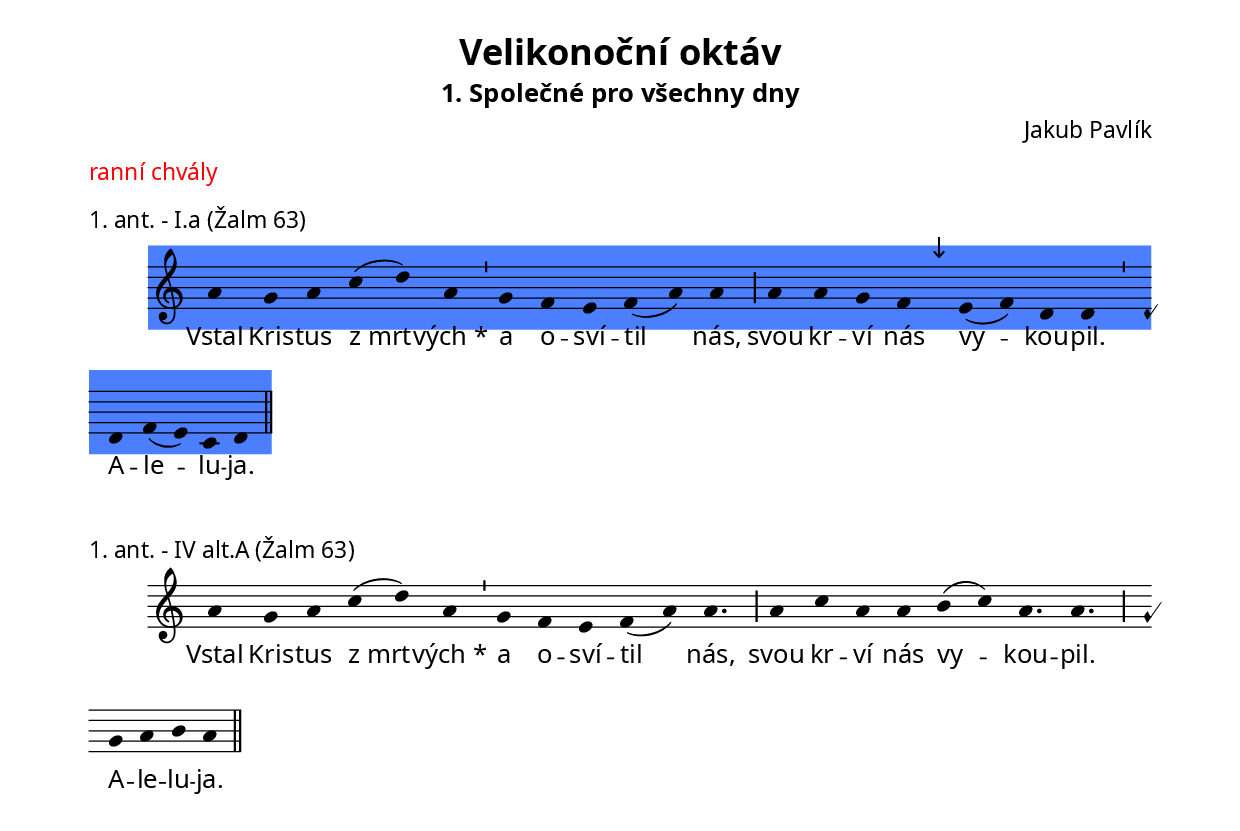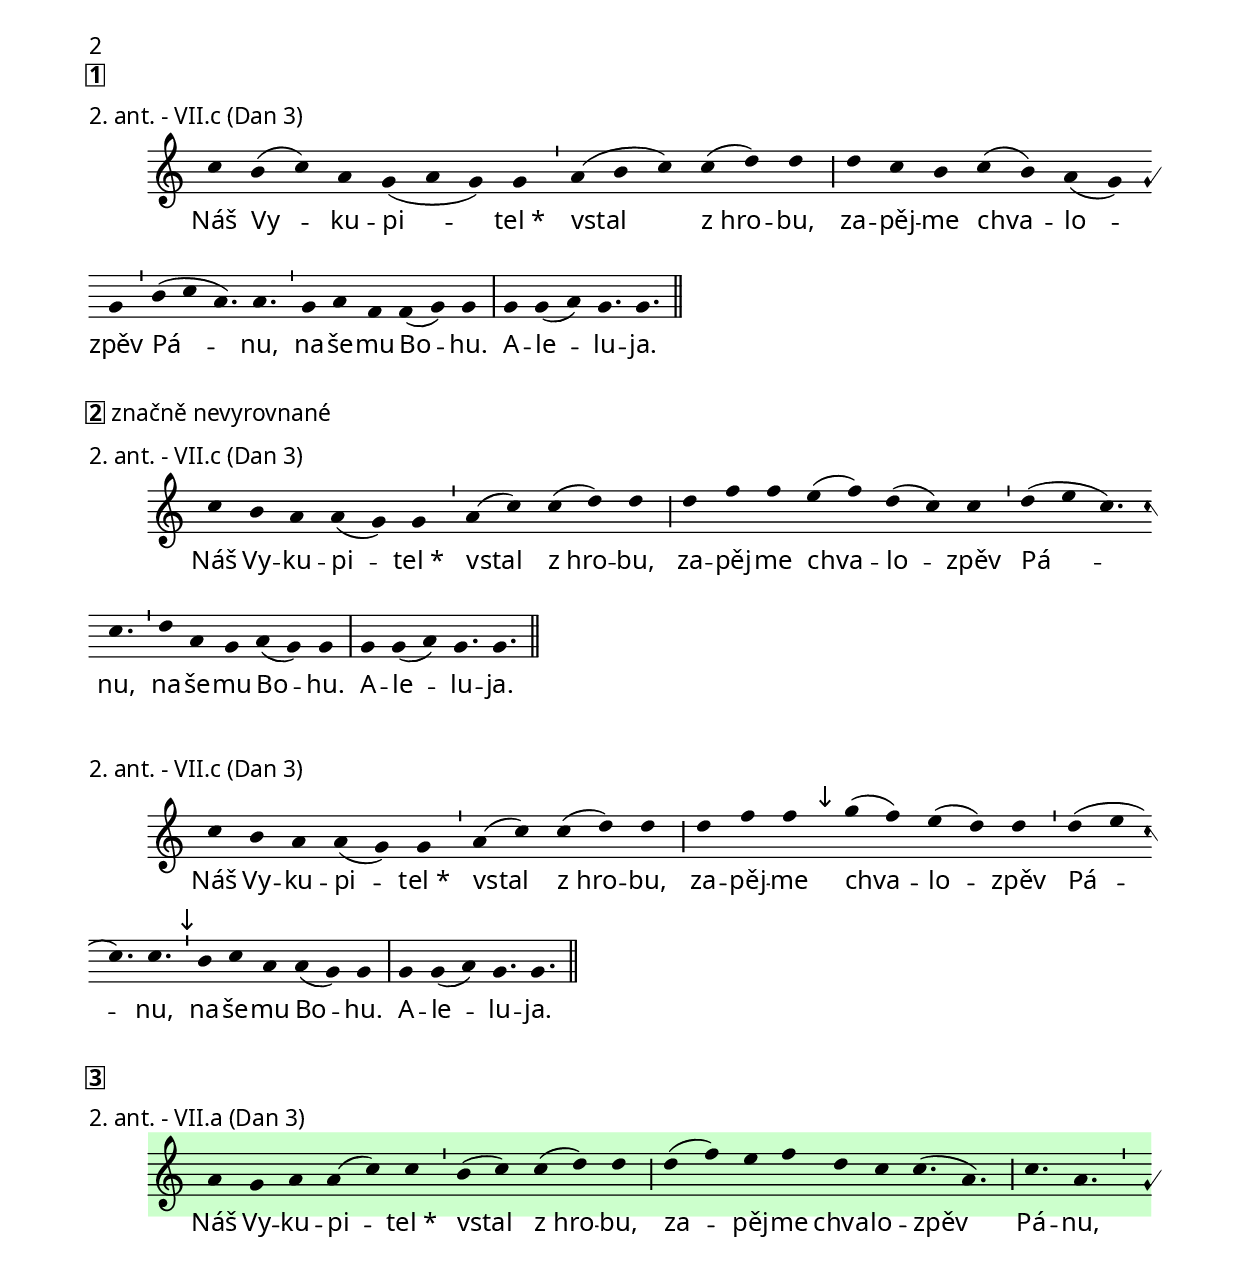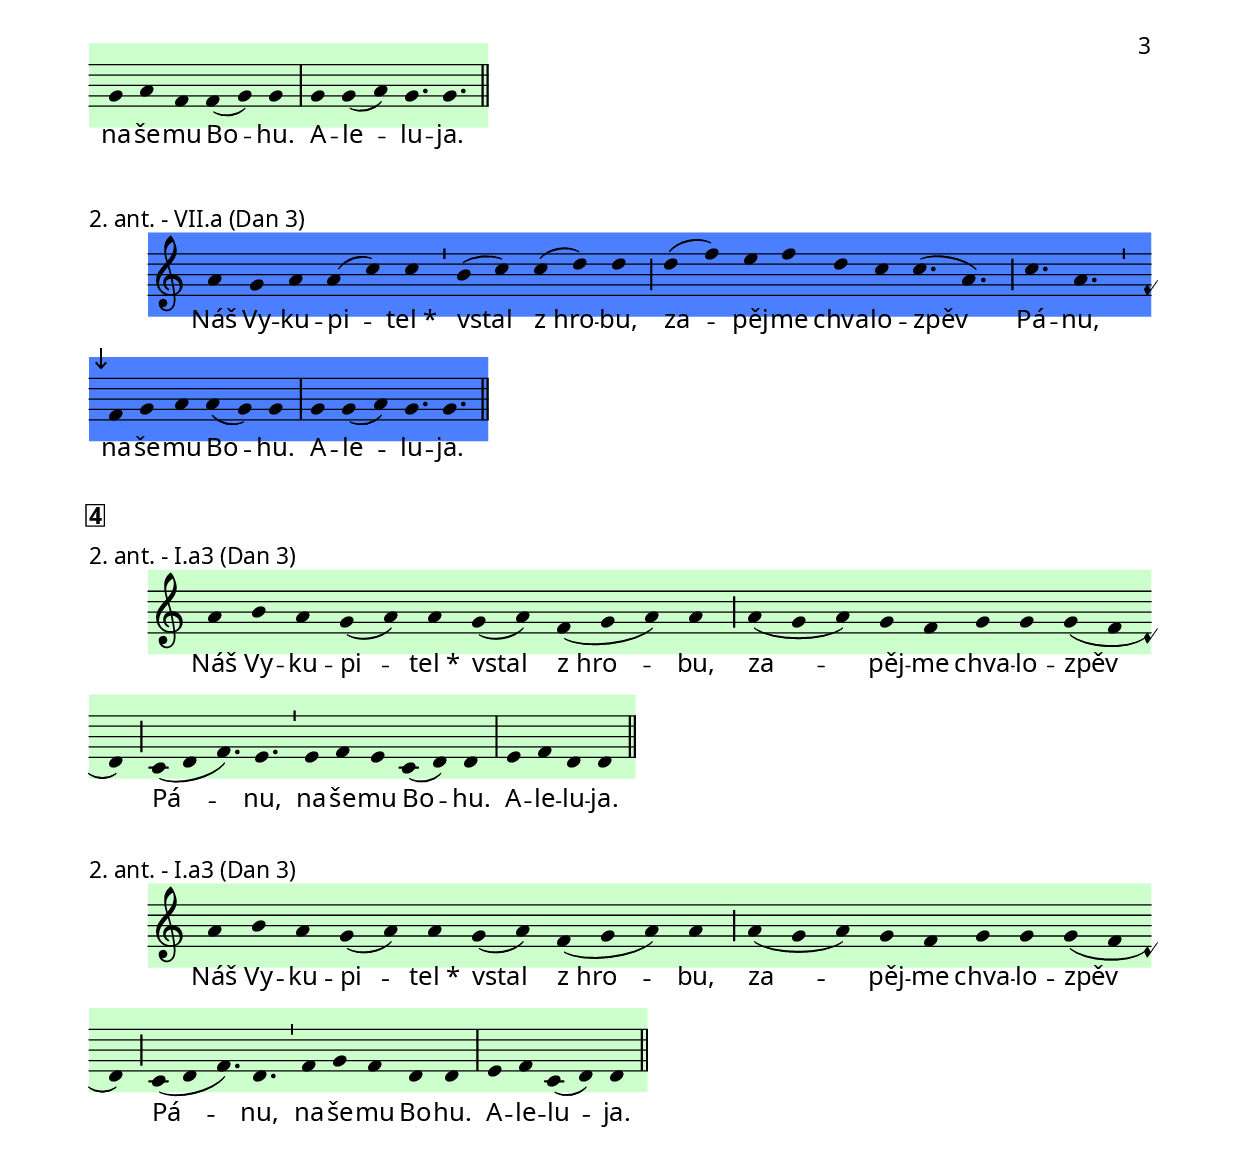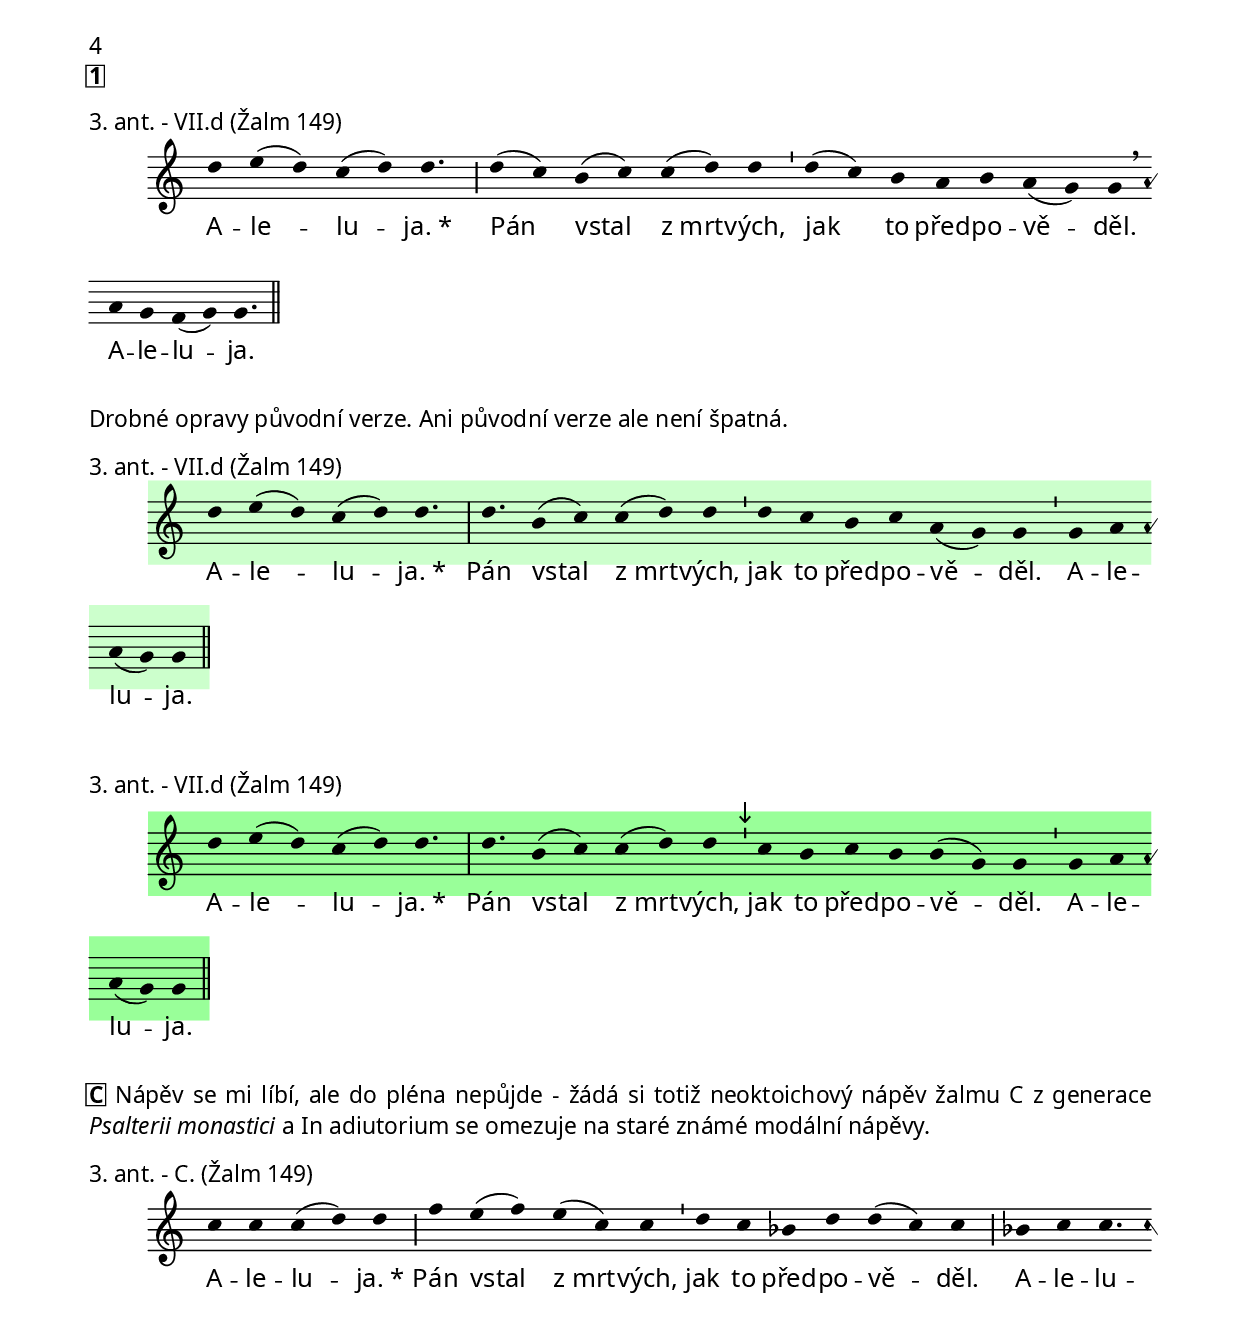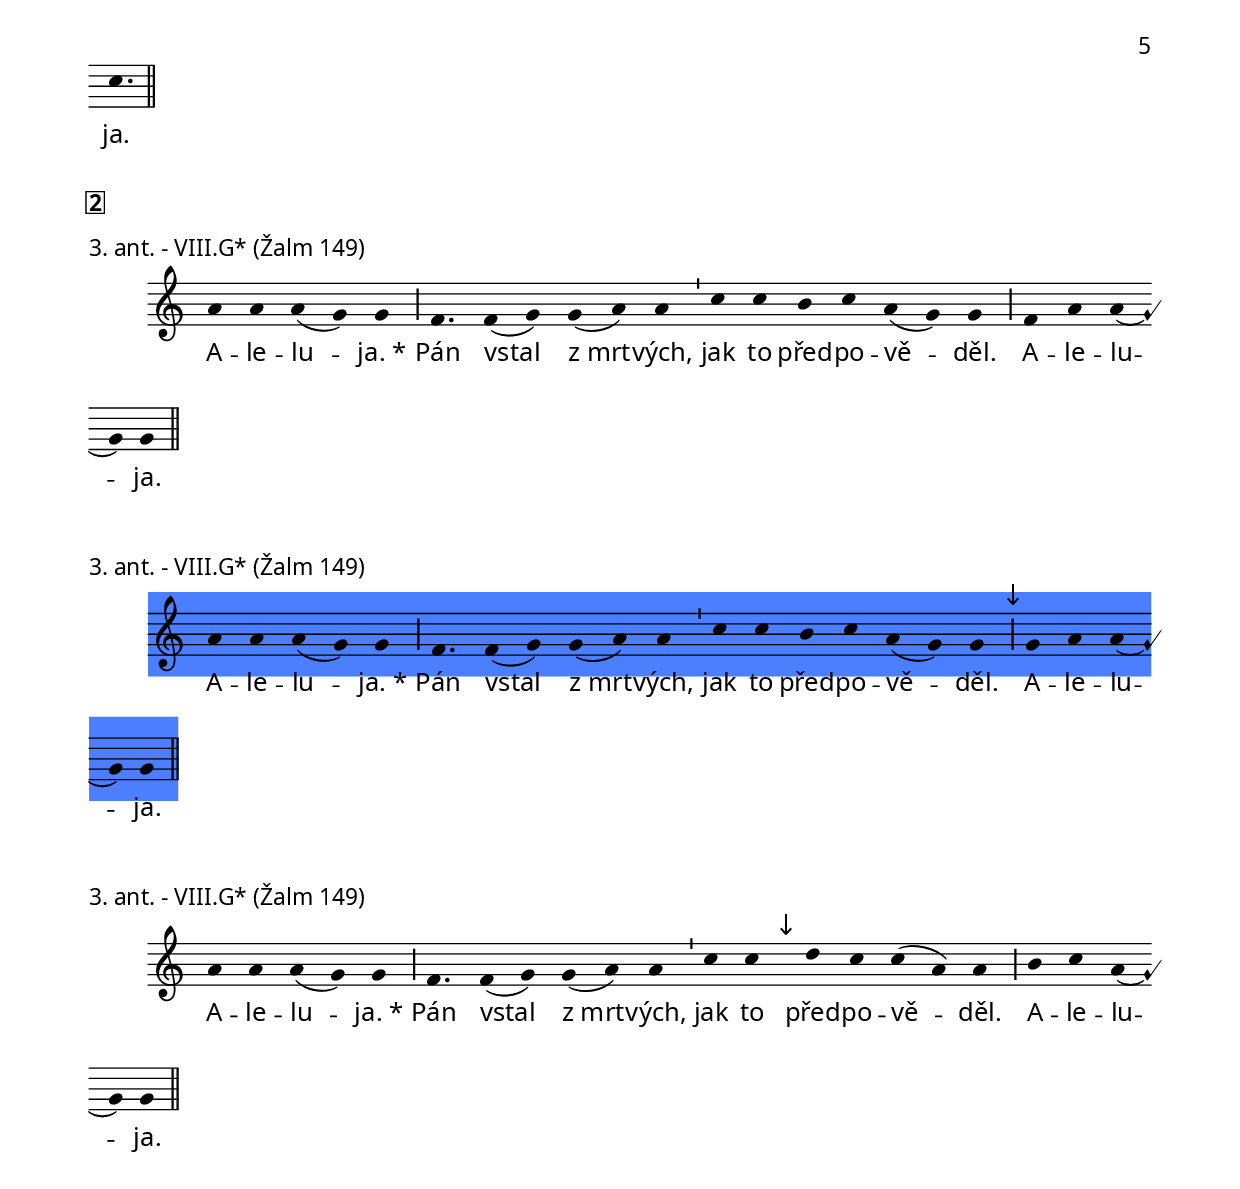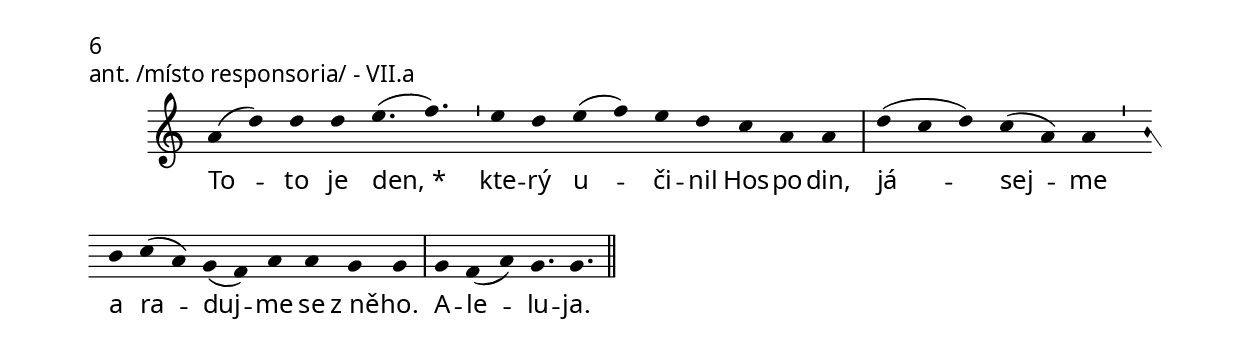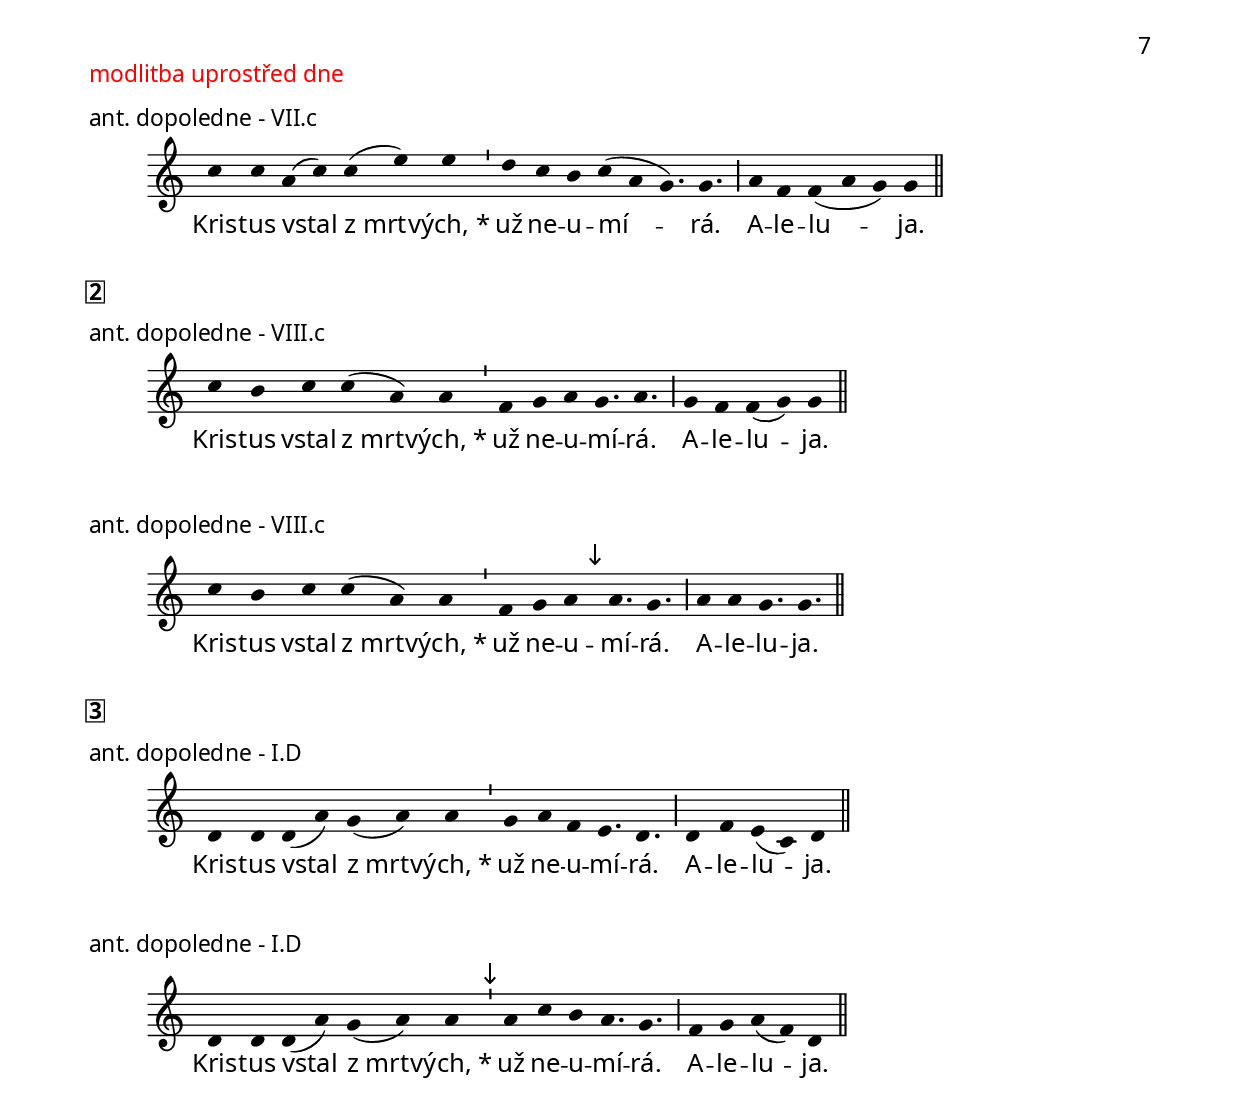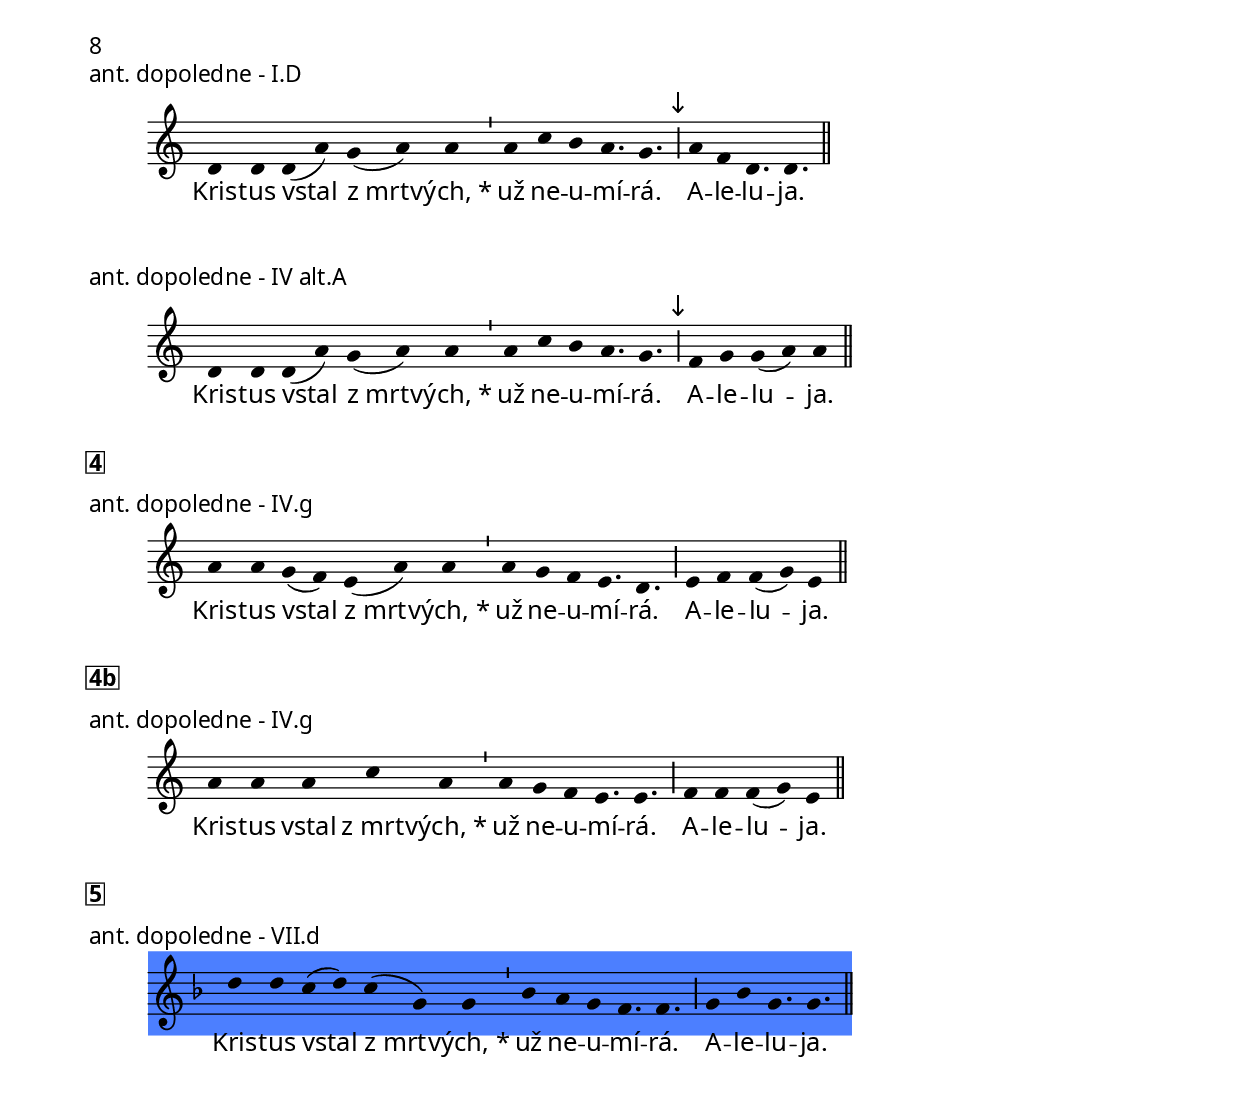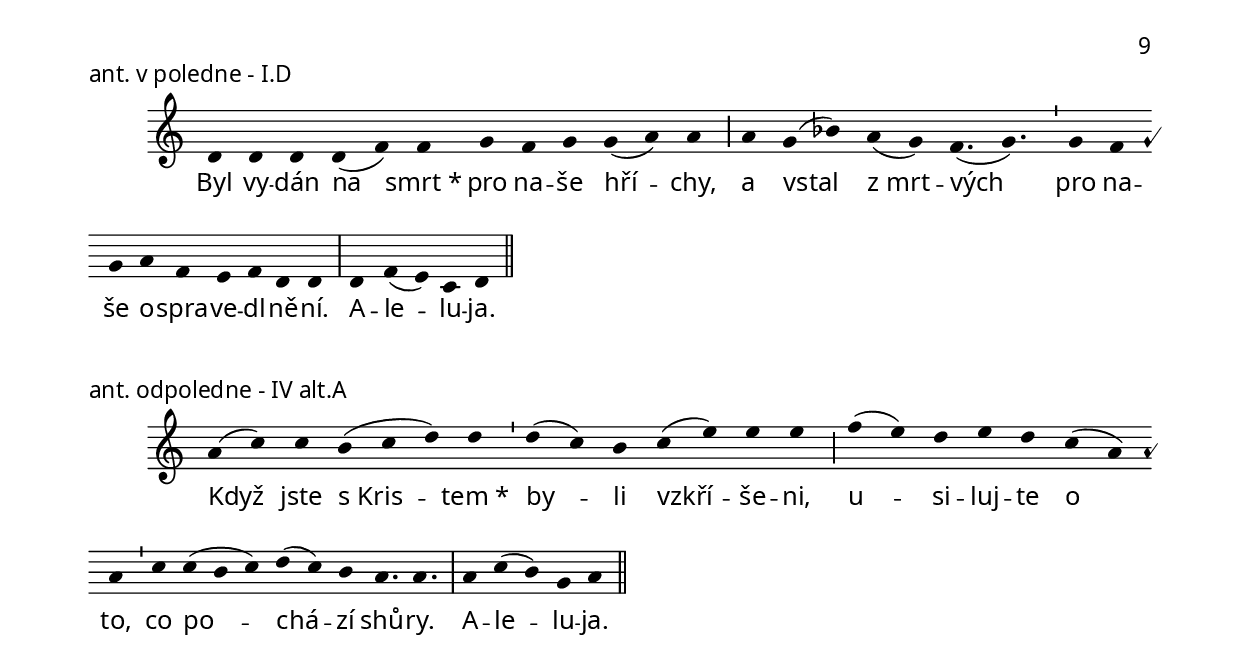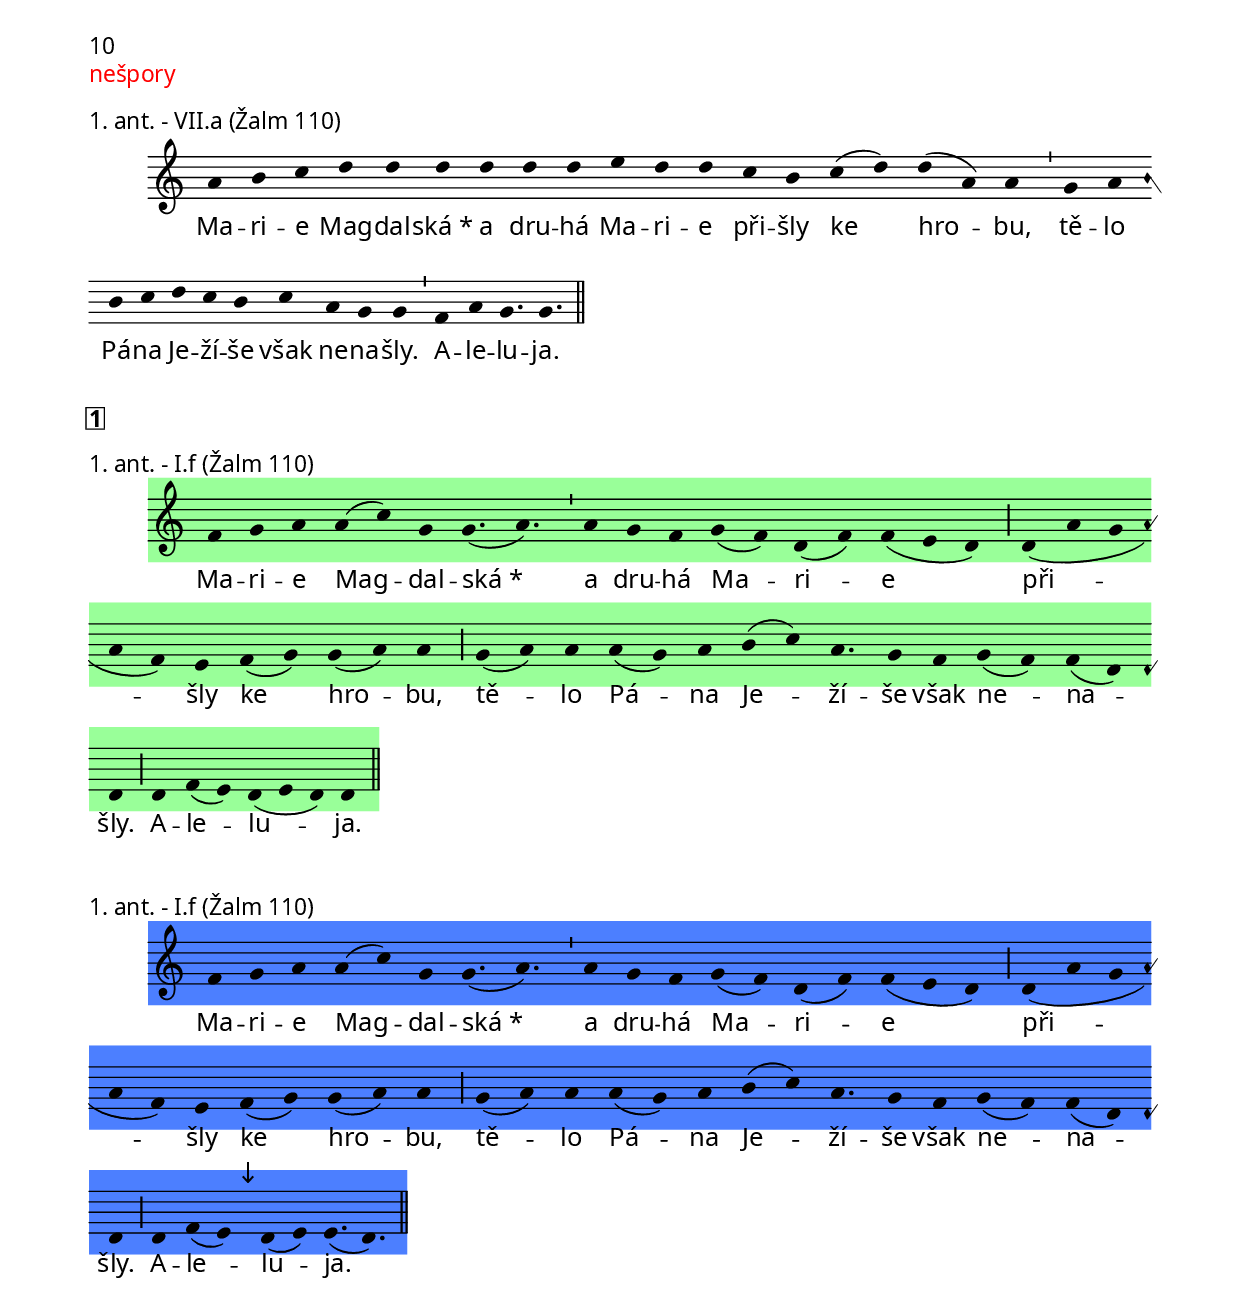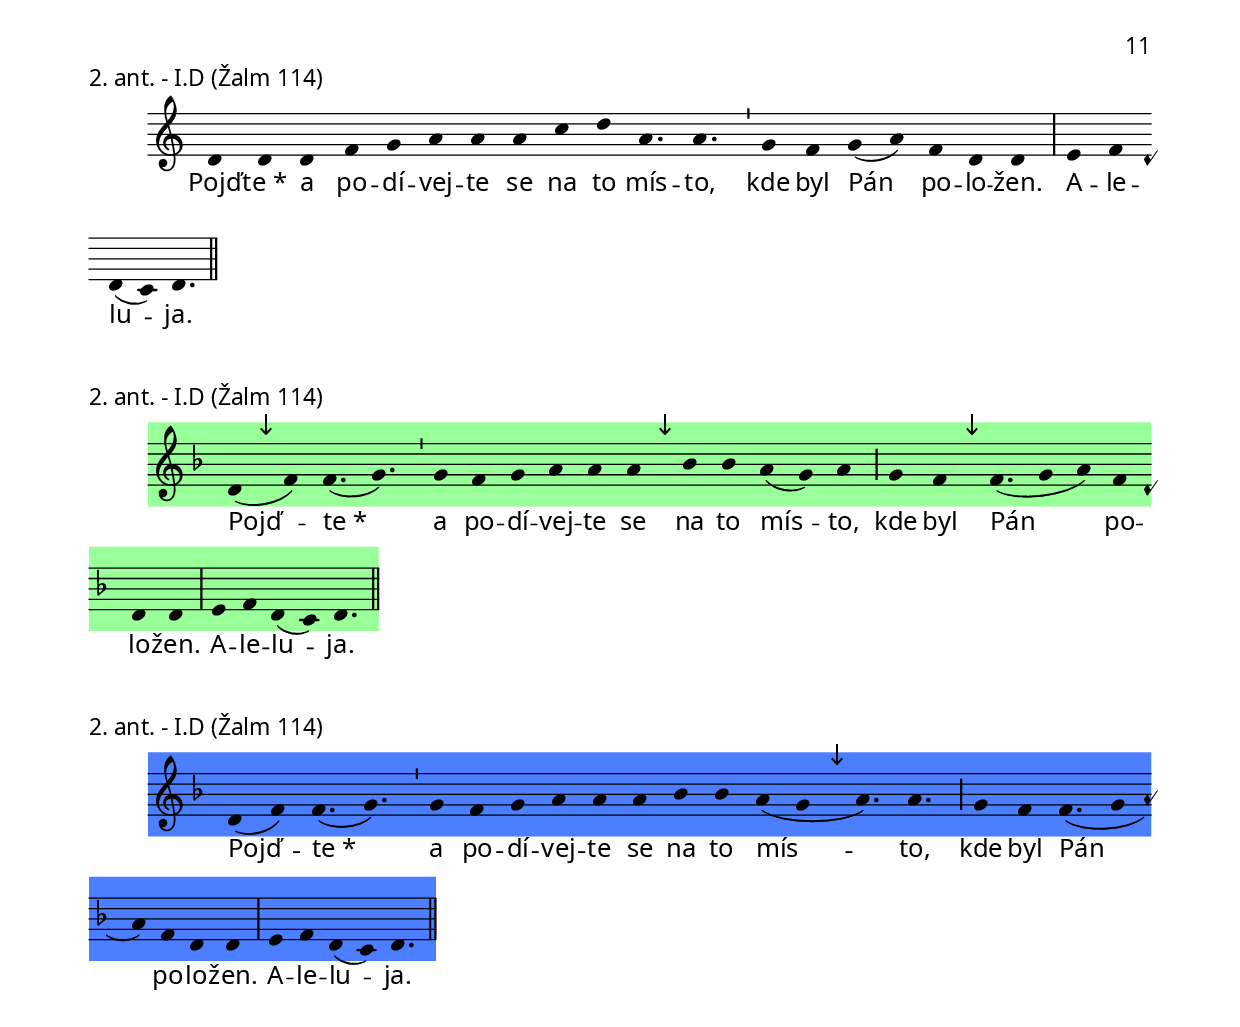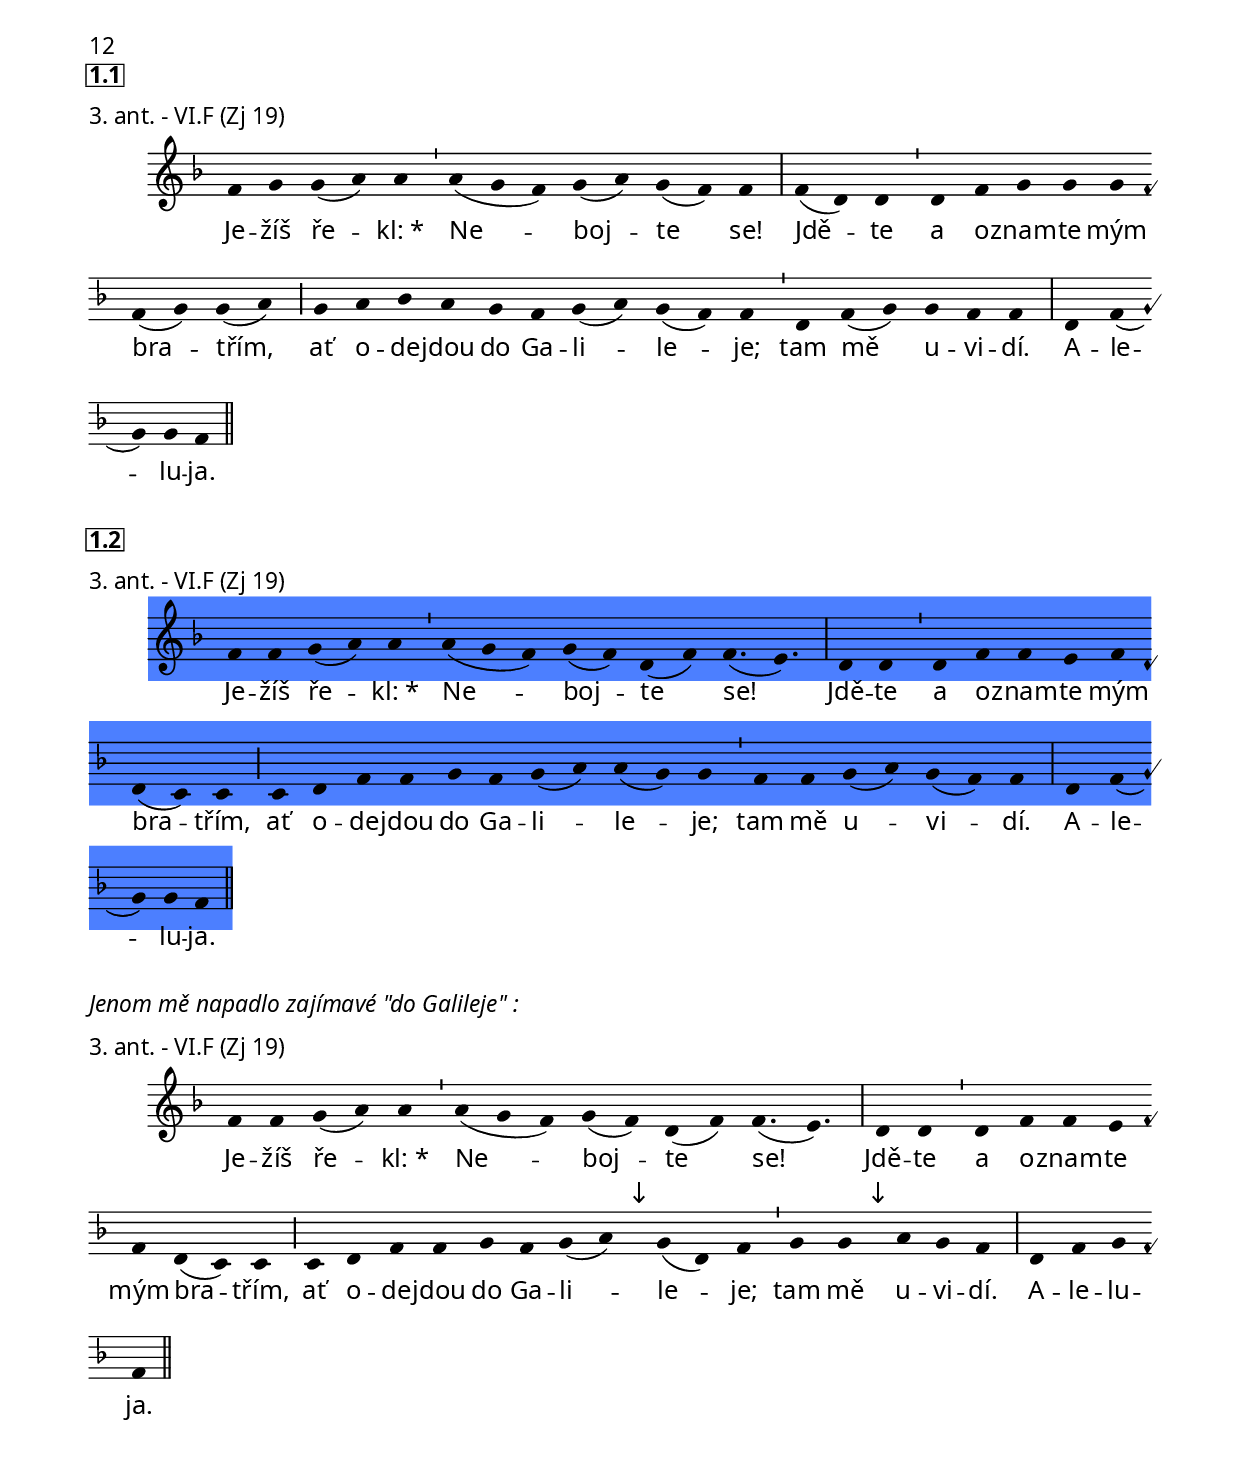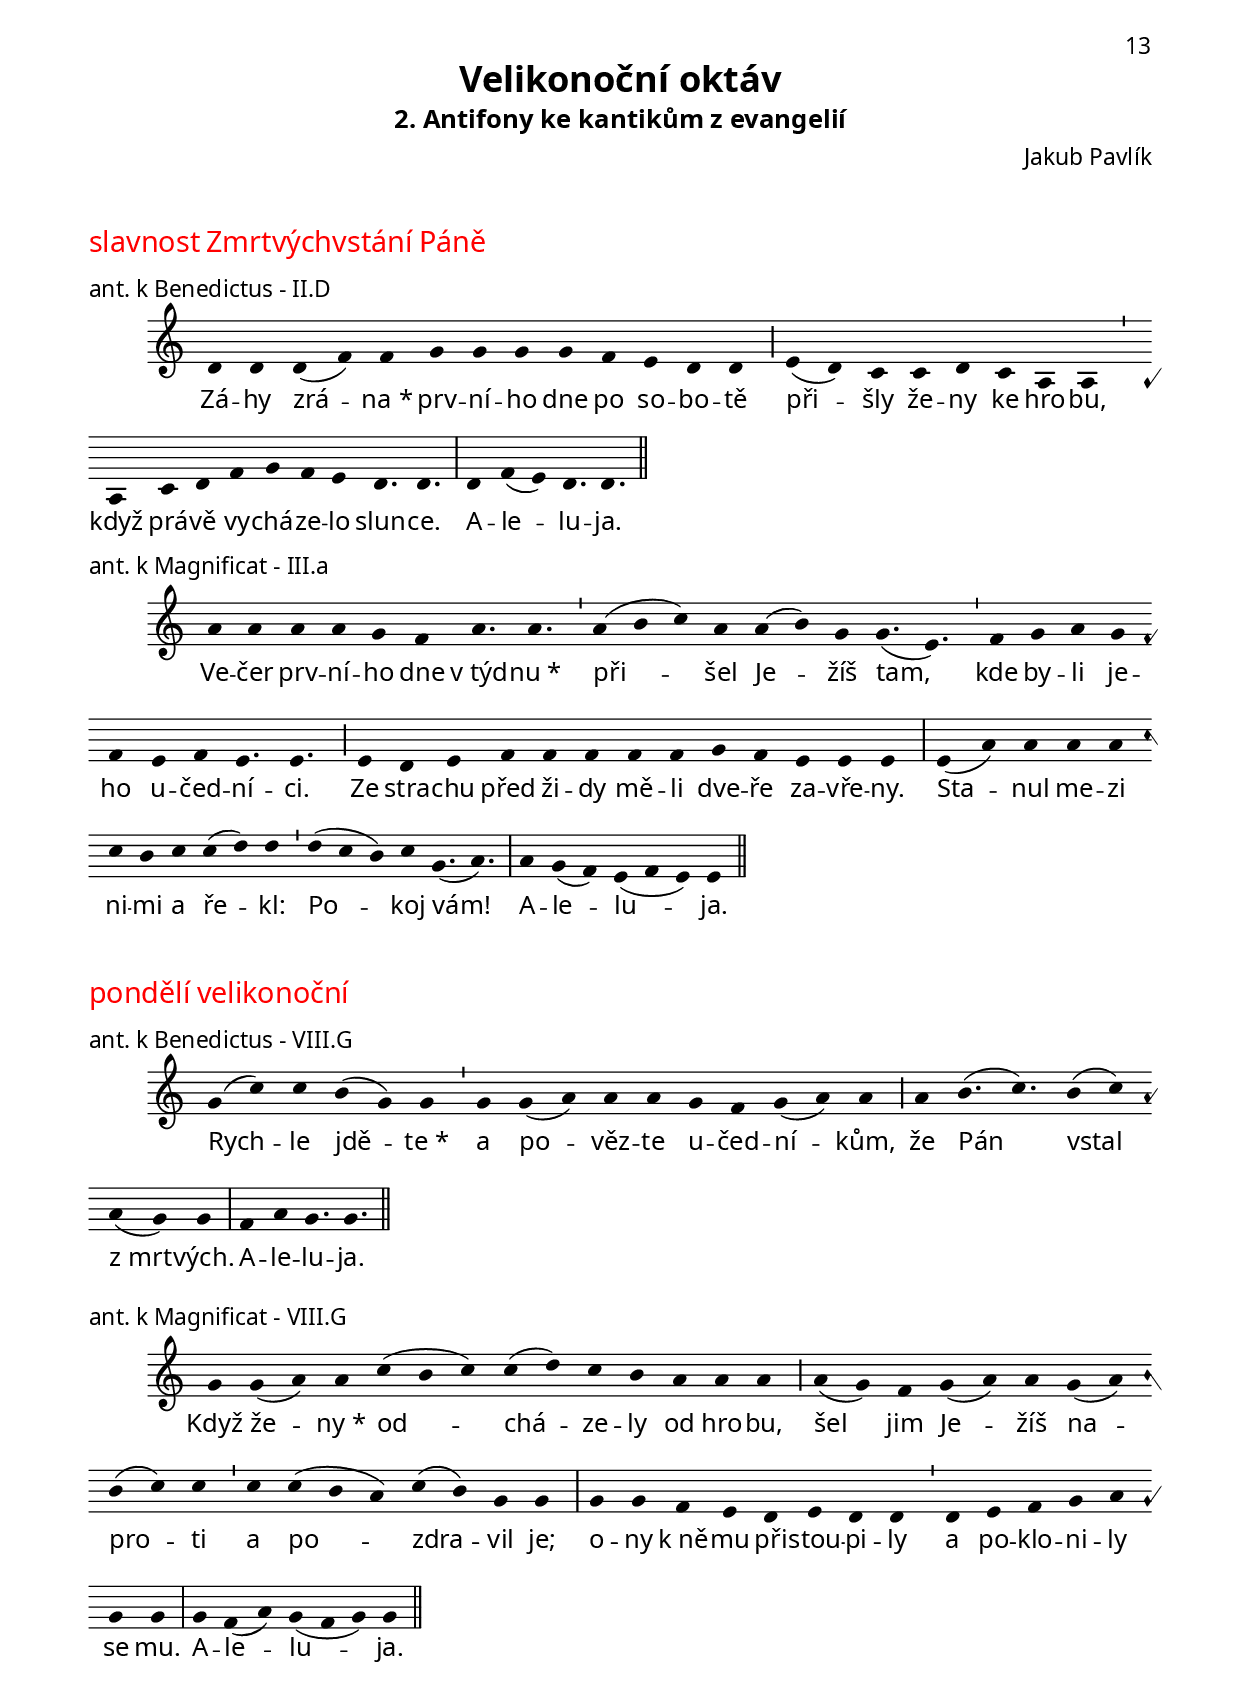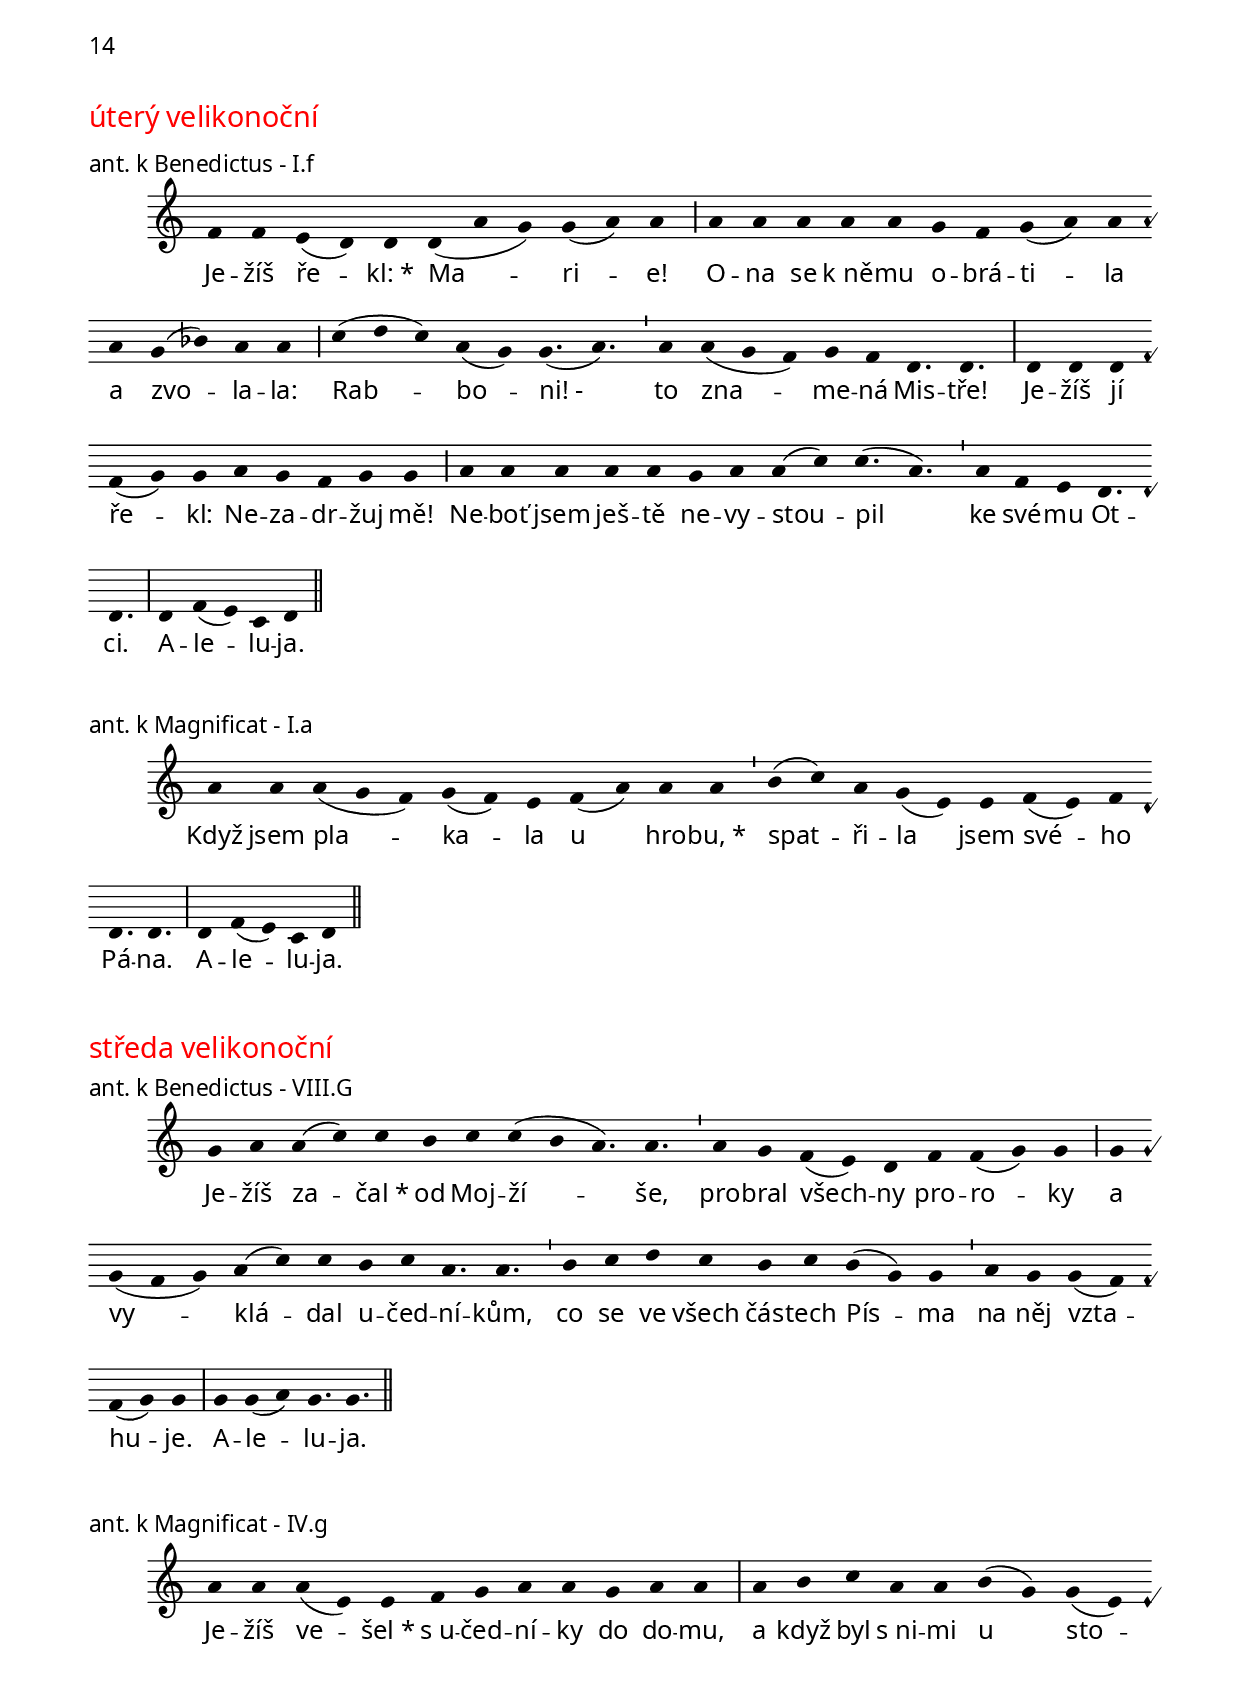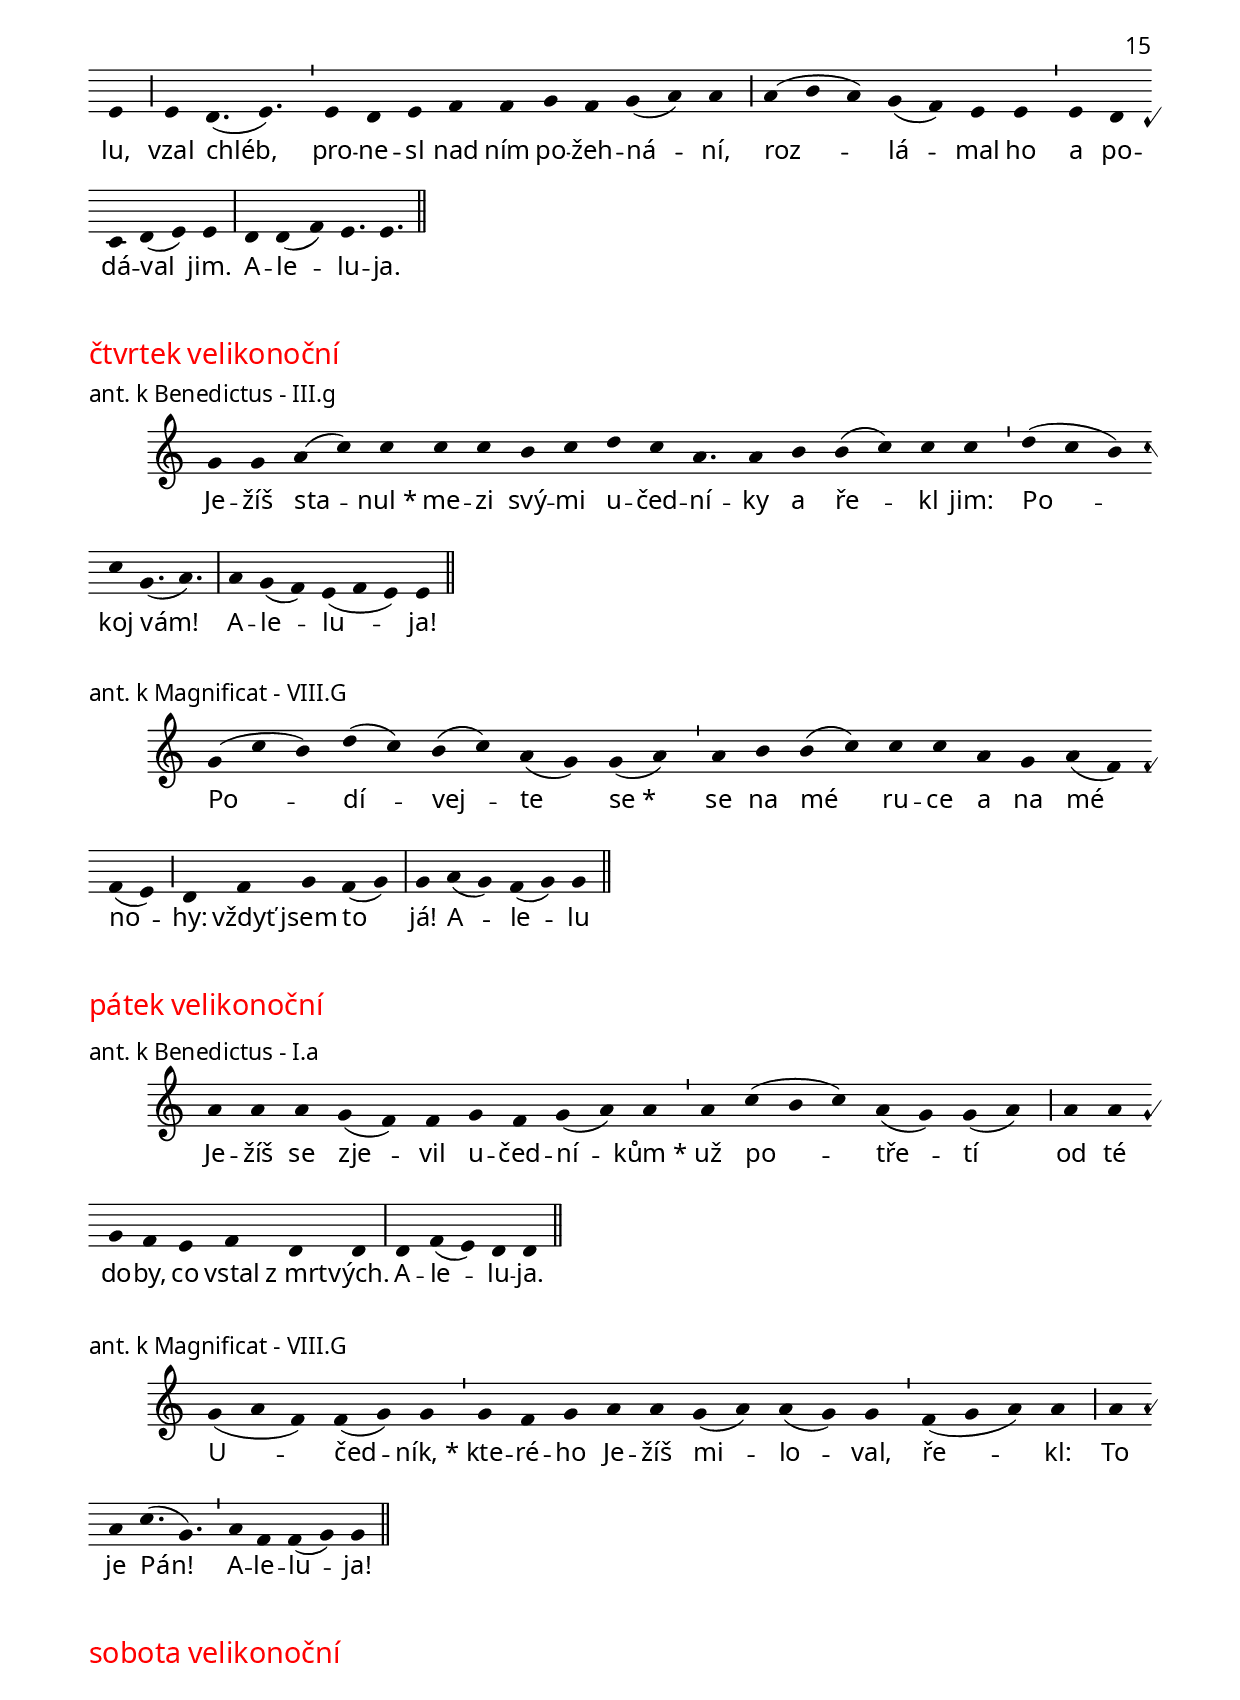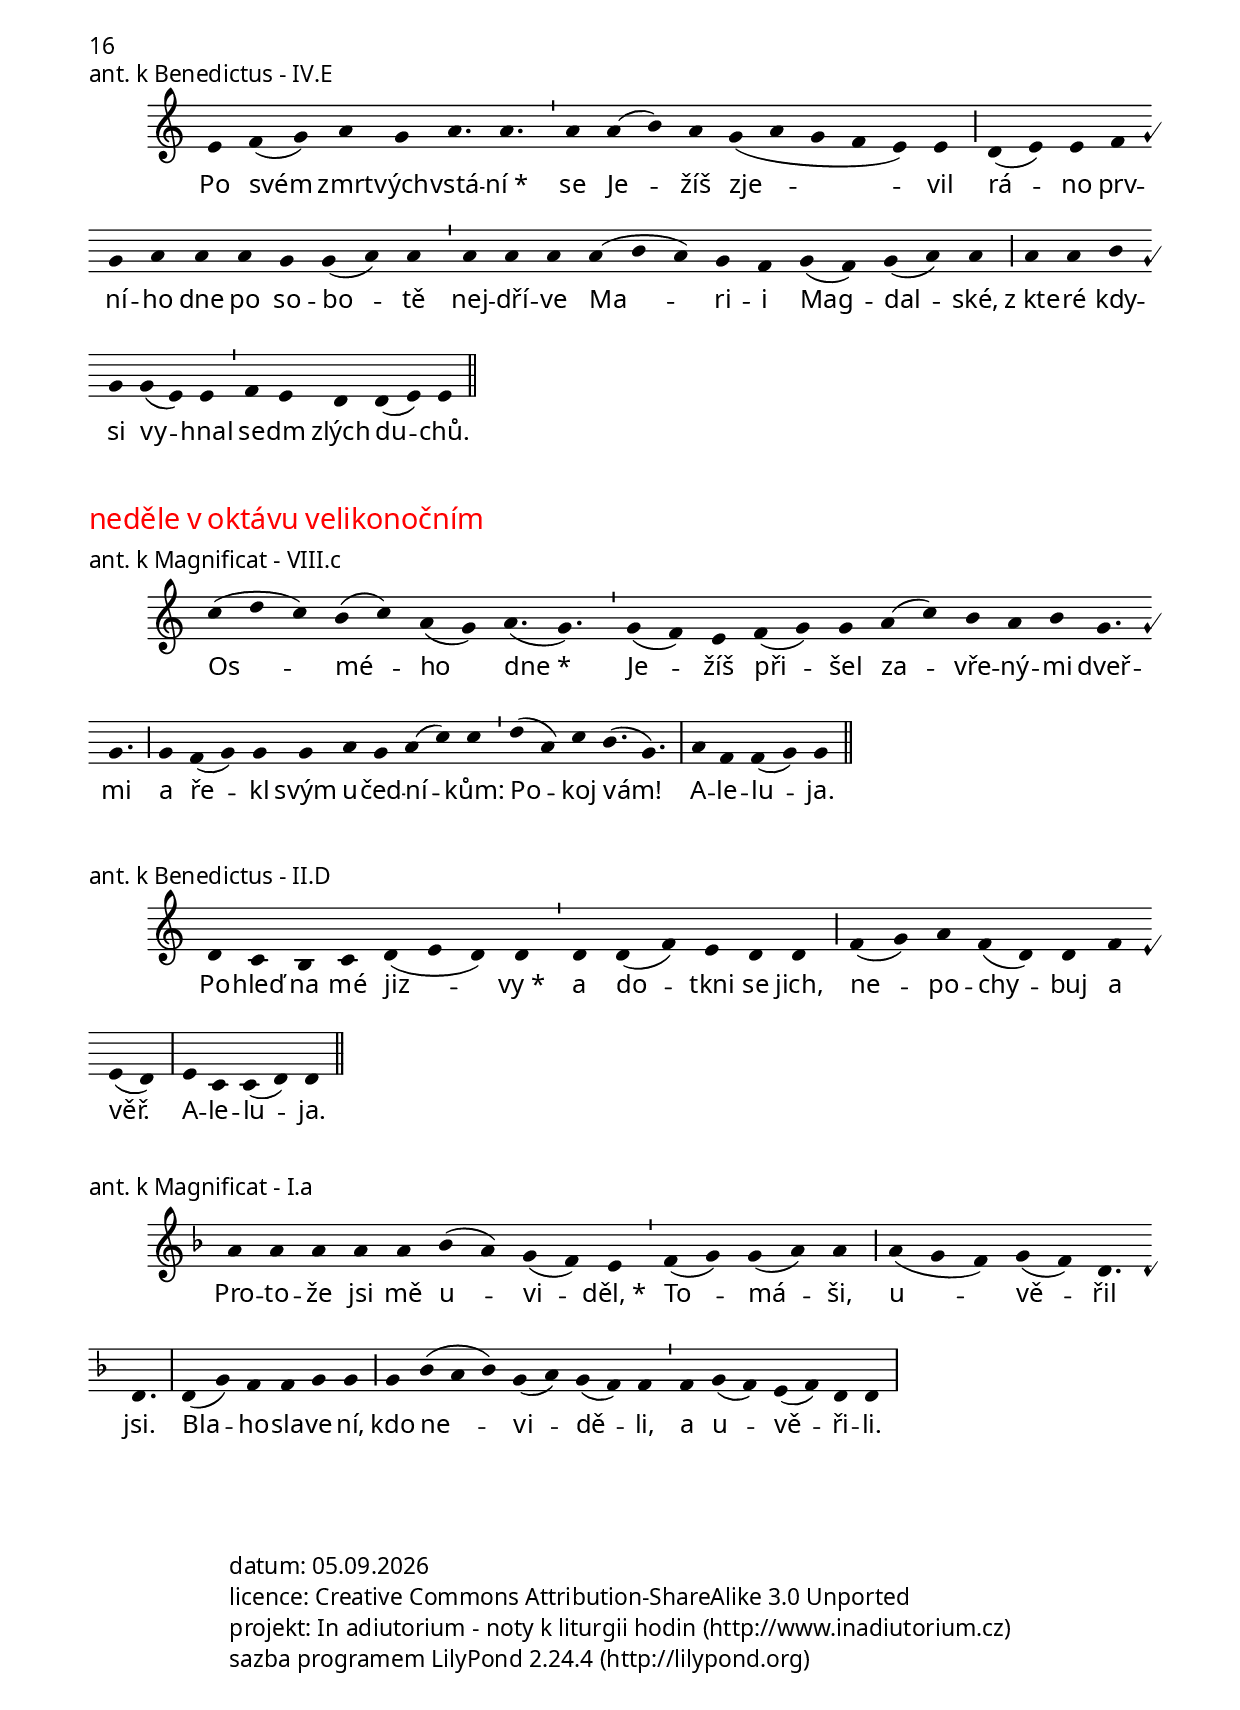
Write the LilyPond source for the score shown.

\version "2.14.2"

\header {
  title = "Velikonoční oktáv"
  composer = "Jakub Pavlík"
}

\include "spolecne.ly"

\bookpart {
  \header {
   subtitle = "1. Společné pro všechny dny" 
  }

\markup {\nadpisHodinka {"ranní chvály"}}

\score {
  \relative c'' {
    \zvyraznovacModry
    \choralniRezim
    a4 g a c( d) a \barMin g f e f( a) a \barMaior
    a4 a g f \mark\sipka e( f) d d \barMin
    d4 f( e) c d \barFinalis
  }
  \addlyrics {
    Vstal Kris -- tus z_mrt -- vých_* a o -- sví -- til nás,
    svou kr -- ví nás vy -- kou -- pil.
    A -- le -- lu -- ja.
  }
  \header {
    quid = "1. ant."
    modus = "I"
    differentia = "a" 
    psalmus = "Žalm 63"
    piece = \markup {\sestavTitulek}
  }
}

\score {
  \relative c'' {
    \choralniRezim
    a4 g a c( d) a \barMin g f e f( a) a4. \barMaior
    a4 c a a b( c) a4. a \barMaior
    g4 a b a \barFinalis
  }
  \addlyrics {
    Vstal Kris -- tus z_mrt -- vých_* a o -- sví -- til nás,
    svou kr -- ví nás vy -- kou -- pil.
    A -- le -- lu -- ja.
  }
  \header {
    quid = "1. ant."
    modus = "IV alt"
    differentia = "A" 
    psalmus = "Žalm 63"
    piece = \markup {\sestavTitulek}
  }
}

\pageBreak

\markup\nadpisSkupiny{1}

\score {
  \relative c'' {
    \choralniRezim
    c4 b( c) a g( a g) g \barMin a( b c) c( d) d \barMaior
    d c b c( b) a( g) g \barMin
    b( c a4.) a \barMin g4 a f f( g) g \barMax
    g g( a) g4. g \barFinalis
  }
  \addlyrics {
    Náš Vy -- ku -- pi -- tel_* vstal z_hro -- bu, 
    za -- pěj -- me chva -- lo -- zpěv
    Pá -- nu, na -- še -- mu Bo -- hu.
    A -- le -- lu -- ja.
  }
  \header {
    quid = "2. ant."
    modus = "VII"
    differentia = "c" 
    psalmus = "Dan 3"
    piece = \markup {\sestavTitulek}
  }
}

\markup{ \nadpisSkupiny{2} značně nevyrovnané }

\score {
  \relative c'' {
    \choralniRezim
    c4 b a a( g) g \barMin a( c) c( d) d \barMaior
    d f f e( f) d( c) c \barMin
    d( e c4.) c \barMin d4 a g a( g) g \barMax
    g g( a) g4. g \barFinalis
  }
  \addlyrics {
    Náš Vy -- ku -- pi -- tel_* vstal z_hro -- bu, 
    za -- pěj -- me chva -- lo -- zpěv
    Pá -- nu, na -- še -- mu Bo -- hu.
    A -- le -- lu -- ja.
  }
  \header {
    quid = "2. ant."
    modus = "VII"
    differentia = "c" 
    psalmus = "Dan 3"
    piece = \markup {\sestavTitulek}
  }
}

\score {
  \relative c'' {
    \choralniRezim
    c4 b a a( g) g \barMin a( c) c( d) d \barMaior
    d f f \mark\sipka g( f) e( d) d \barMin
    d( e c4.) c \barMin \mark\sipka b4 c a a( g) g \barMax
    g g( a) g4. g \barFinalis
  }
  \addlyrics {
    Náš Vy -- ku -- pi -- tel_* vstal z_hro -- bu, 
    za -- pěj -- me chva -- lo -- zpěv
    Pá -- nu, na -- še -- mu Bo -- hu.
    A -- le -- lu -- ja.
  }
  \header {
    quid = "2. ant."
    modus = "VII"
    differentia = "c" 
    psalmus = "Dan 3"
    piece = \markup {\sestavTitulek}
  }
}

\markup\nadpisSkupiny{3}

\score {
  \relative c'' {
    \zvyraznovacZelenyIII
    \choralniRezim
    a4 g a a( c) c \barMin b( c) c( d) d \barMaior
    d( f) e f d c c4.( a) \barMaior
    c a \barMin g4 a f f( g) g \barMax
    g g( a) g4. g \barFinalis
  }
  \addlyrics {
    Náš Vy -- ku -- pi -- tel_* vstal z_hro -- bu, 
    za -- pěj -- me chva -- lo -- zpěv
    Pá -- nu, na -- še -- mu Bo -- hu.
    A -- le -- lu -- ja.
  }
  \header {
    quid = "2. ant."
    modus = "VII"
    differentia = "a" 
    psalmus = "Dan 3"
    piece = \markup {\sestavTitulek}
  }
}

\score {
  \relative c'' {
    \zvyraznovacModry
    \choralniRezim
    a4 g a a( c) c \barMin b( c) c( d) d \barMaior
    d( f) e f d c c4.( a) \barMaior
    c a \barMin \mark\sipka f4 g a a( g) g \barMax
    g g( a) g4. g \barFinalis
  }
  \addlyrics {
    Náš Vy -- ku -- pi -- tel_* vstal z_hro -- bu, 
    za -- pěj -- me chva -- lo -- zpěv
    Pá -- nu, na -- še -- mu Bo -- hu.
    A -- le -- lu -- ja.
  }
  \header {
    quid = "2. ant."
    modus = "VII"
    differentia = "a" 
    psalmus = "Dan 3"
    piece = \markup {\sestavTitulek}
  }
}

\markup\nadpisSkupiny{4}

\score {
  \relative c'' {
    \zvyraznovacZelenyIII
    \choralniRezim
    a4 b a g( a) a g( a) f( g a) a \barMaior
    a( g a) g f g g g( f d) \barMaior
    c( d f4.) e \barMin e4 f e c( d) d \barMax
    e f d d \barFinalis
  }
  \addlyrics {
    Náš Vy -- ku -- pi -- tel_* vstal z_hro -- bu, 
    za -- pěj -- me chva -- lo -- zpěv
    Pá -- nu, na -- še -- mu Bo -- hu.
    A -- le -- lu -- ja.
  }
  \header {
    quid = "2. ant."
    modus = "I"
    differentia = "a3" 
    psalmus = "Dan 3"
    piece = \markup {\sestavTitulek}
  }
}

\score {
  \relative c'' {
    \zvyraznovacZelenyIII
    \choralniRezim
    a4 b a g( a) a g( a) f( g a) a \barMaior
    a( g a) g f g g g( f d) \barMaior
    c( d f4.) d \barMin f4 g f d d \barMax
    e f c( d) d \barFinalis
  }
  \addlyrics {
    Náš Vy -- ku -- pi -- tel_* vstal z_hro -- bu, 
    za -- pěj -- me chva -- lo -- zpěv
    Pá -- nu, na -- še -- mu Bo -- hu.
    A -- le -- lu -- ja.
  }
  \header {
    quid = "2. ant."
    modus = "I"
    differentia = "a3" 
    psalmus = "Dan 3"
    piece = \markup {\sestavTitulek}
  }
}

\pageBreak

\markup\nadpisSkupiny{1}

\score {
  \relative c'' {
    \choralniRezim
    d4 e( d) c( d) d4. \barMaior
    d4( c) b( c) c( d) d \barMin 
    d( c) b a b a( g) g \breathe
    a4 g f( g) g4. \bar "||"
  }
  \addlyrics {
    A -- le -- lu -- ja._* 
    Pán vstal z_mrt -- vých, 
    jak to před -- po -- vě -- děl.
    A -- le -- lu -- ja.
  }
  \header {
    quid = "3. ant."
    modus = "VII"
    differentia = "d" 
    psalmus = "Žalm 149"
    piece = \markup {\sestavTitulek}
  }
}

\markup\justify{Drobné opravy původní verze. Ani původní
verze ale není špatná.}

\score {
  \relative c'' {
    \zvyraznovacZelenyIII
    \choralniRezim
    d4 e( d) c( d) d4. \barMax
    d4. b4( c) c( d) d \barMin 
    d c b c a( g) g \barMin
    g4 a a( g) g \barFinalis
  }
  \addlyrics {
    A -- le -- lu -- ja._* 
    Pán vstal z_mrt -- vých,
    jak to před -- po -- vě -- děl.
    A -- le -- lu -- ja.
  }
  \header {
    quid = "3. ant."
    modus = "VII"
    differentia = "d" 
    psalmus = "Žalm 149"
    piece = \markup {\sestavTitulek}
  }
}

\score {
  \relative c'' {
    \zvyraznovacZelenyII
    \choralniRezim
    d4 e( d) c( d) d4. \barMax
    d4. b4( c) c( d) d \barMin 
    \mark\sipka c b c b b( g) g \barMin
    g4 a a( g) g \barFinalis
  }
  \addlyrics {
    A -- le -- lu -- ja._* 
    Pán vstal z_mrt -- vých,
    jak to před -- po -- vě -- děl.
    A -- le -- lu -- ja.
  }
  \header {
    quid = "3. ant."
    modus = "VII"
    differentia = "d" 
    psalmus = "Žalm 149"
    piece = \markup {\sestavTitulek}
  }
}

\markup\justify{ \nadpisSkupiny{C} Nápěv se mi líbí, ale do pléna nepůjde -
žádá si totiž neoktoichový nápěv žalmu C z generace \italic{Psalterii monastici}
a In adiutorium se omezuje na staré známé modální nápěvy.}

\score {
  \relative c'' {
    \choralniRezim
    c4 c c( d) d \barMaior
    f e( f) e( c) c \barMin
    d c bes d d( c) c \barMaior
    bes! c c4. c \barFinalis
  }
  \addlyrics {
    A -- le -- lu -- ja._* 
    Pán vstal z_mrt -- vých,
    jak to před -- po -- vě -- děl.
    A -- le -- lu -- ja.
  }
  \header {
    quid = "3. ant."
    modus = "C"
    differentia = "" 
    psalmus = "Žalm 149"
    piece = \markup {\sestavTitulek}
  }
}

\markup\nadpisSkupiny{2}

\score {
  \relative c'' {
    \choralniRezim
    a4 a a( g) g \barMaior
    f4. f4( g) g( a) a \barMin
    c c b c a( g) g \barMaior
    f a a( g) g \barFinalis
  }
  \addlyrics {
    A -- le -- lu -- ja._* 
    Pán vstal z_mrt -- vých,
    jak to před -- po -- vě -- děl.
    A -- le -- lu -- ja.
  }
  \header {
    quid = "3. ant."
    modus = "VIII"
    differentia = "G*" 
    psalmus = "Žalm 149"
    piece = \markup {\sestavTitulek}
  }
}

\score {
  \relative c'' {
    \zvyraznovacModry
    \choralniRezim
    a4 a a( g) g \barMaior
    f4. f4( g) g( a) a \barMin
    c c b c a( g) g \barMaior
    \mark\sipka g a a( g) g \barFinalis
  }
  \addlyrics {
    A -- le -- lu -- ja._* 
    Pán vstal z_mrt -- vých,
    jak to před -- po -- vě -- děl.
    A -- le -- lu -- ja.
  }
  \header {
    quid = "3. ant."
    modus = "VIII"
    differentia = "G*" 
    psalmus = "Žalm 149"
    piece = \markup {\sestavTitulek}
  }
}

\score {
  \relative c'' {
    \choralniRezim
    a4 a a( g) g \barMaior
    f4. f4( g) g( a) a \barMin
    c c \mark\sipka d c c( a) a \barMaior
    b c a( g) g \barFinalis
  }
  \addlyrics {
    A -- le -- lu -- ja._* 
    Pán vstal z_mrt -- vých,
    jak to před -- po -- vě -- děl.
    A -- le -- lu -- ja.
  }
  \header {
    quid = "3. ant."
    modus = "VIII"
    differentia = "G*" 
    psalmus = "Žalm 149"
    piece = \markup {\sestavTitulek}
  }
}

\pageBreak

\score {
  \relative c'' {
    \choralniRezim
    a4( d) d d e4.( f) \barMin
    e4 d e( f) e d c a a \barMax
    d( c d ) c( a) a \barMin
    b c( a) g( f) a a g g \barMax
    g f( a) g4. g \barFinalis
  }
  \addlyrics {
    To -- to je den,_*
    kte -- rý u -- či -- nil Hos -- po -- din,
    já -- sej -- me 
    a ra -- duj -- me se z_ně -- ho.
    A -- le -- lu -- ja.
  }
  \header {
    quid = "ant. /místo responsoria/"
    modus = "VII"
    differentia = "a" 
    psalmus = ""
    id = "paschoctant"
    piece = \markup {\sestavTitulekBezZalmu}
  }
}

\pageBreak

\markup {\nadpisHodinka {"modlitba uprostřed dne"}}

\score {
  \relative c'' {
    \choralniRezim
    c4 c a( c) c( e) e \barMin
    d c b c( a g4.) g \barMaior
    a4 f f( a g) g \barFinalis
  }
  \addlyrics {
    Kris -- tus vstal z_mrt -- vých,_* 
    už ne -- u -- mí -- rá. 
    A -- le -- lu -- ja.
  }
  \header {
    quid = "ant. dopoledne"
    modus = "VII"
    differentia = "c" 
    psalmus = ""
    piece = \markup {\sestavTitulekBezZalmu}
  }
}

\markup\nadpisSkupiny{2}

\score {
  \relative c'' {
    \choralniRezim
    c4 b c c( a) a \barMin
    f g a g4. a \barMaior
    g4 f f( g) g \barFinalis
  }
  \addlyrics {
    Kris -- tus vstal z_mrt -- vých,_* 
    už ne -- u -- mí -- rá. 
    A -- le -- lu -- ja.
  }
  \header {
    quid = "ant. dopoledne"
    modus = "VIII"
    differentia = "c" 
    psalmus = ""
    piece = \markup {\sestavTitulekBezZalmu}
  }
}

\score {
  \relative c'' {
    \choralniRezim
    c4 b c c( a) a \barMin
    f g a \mark\sipka a4. g \barMaior
    a4 a g4. g \barFinalis
  }
  \addlyrics {
    Kris -- tus vstal z_mrt -- vých,_* 
    už ne -- u -- mí -- rá. 
    A -- le -- lu -- ja.
  }
  \header {
    quid = "ant. dopoledne"
    modus = "VIII"
    differentia = "c" 
    psalmus = ""
    piece = \markup {\sestavTitulekBezZalmu}
  }
}

\markup\nadpisSkupiny{3}

\score {
  \relative c' {
    \choralniRezim
    d4 d d( a') g( a) a \barMin
    g a f e4. d \barMaior
    d4 f e( c) d \barFinalis
  }
  \addlyrics {
    Kris -- tus vstal z_mrt -- vých,_* 
    už ne -- u -- mí -- rá. 
    A -- le -- lu -- ja.
  }
  \header {
    quid = "ant. dopoledne"
    modus = "I"
    differentia = "D" 
    psalmus = ""
    piece = \markup {\sestavTitulekBezZalmu}
  }
}

\score {
  \relative c' {
    \choralniRezim
    d4 d d( a') g( a) a \barMin
    \mark\sipka a c b a4. g \barMaior
    f4 g a( f) d \barFinalis
  }
  \addlyrics {
    Kris -- tus vstal z_mrt -- vých,_* 
    už ne -- u -- mí -- rá. 
    A -- le -- lu -- ja.
  }
  \header {
    quid = "ant. dopoledne"
    modus = "I"
    differentia = "D" 
    psalmus = ""
    piece = \markup {\sestavTitulekBezZalmu}
  }
}

\score {
  \relative c' {
    \choralniRezim
    d4 d d( a') g( a) a \barMin
    a c b a4. g \barMaior
    \mark\sipka a4 f d4. d \barFinalis
  }
  \addlyrics {
    Kris -- tus vstal z_mrt -- vých,_* 
    už ne -- u -- mí -- rá. 
    A -- le -- lu -- ja.
  }
  \header {
    quid = "ant. dopoledne"
    modus = "I"
    differentia = "D" 
    psalmus = ""
    piece = \markup {\sestavTitulekBezZalmu}
  }
}

\score {
  \relative c' {
    \choralniRezim
    d4 d d( a') g( a) a \barMin
    a c b a4. g \barMaior
    \mark\sipka f4 g g( a) a \barFinalis
  }
  \addlyrics {
    Kris -- tus vstal z_mrt -- vých,_* 
    už ne -- u -- mí -- rá. 
    A -- le -- lu -- ja.
  }
  \header {
    quid = "ant. dopoledne"
    modus = "IV alt"
    differentia = "A" 
    psalmus = ""
    piece = \markup {\sestavTitulekBezZalmu}
  }
}

\markup\nadpisSkupiny{4}

\score {
  \relative c'' {
    \choralniRezim
    a4 a g( f) e( a) a \barMin
    a g f e4. d \barMaior
    e4 f f( g) e \barFinalis
  }
  \addlyrics {
    Kris -- tus vstal z_mrt -- vých,_* 
    už ne -- u -- mí -- rá. 
    A -- le -- lu -- ja.
  }
  \header {
    quid = "ant. dopoledne"
    modus = "IV"
    differentia = "g" 
    psalmus = ""
    piece = \markup {\sestavTitulekBezZalmu}
  }
}

\markup\nadpisSkupiny{4b}

\score {
  \relative c'' {
    \choralniRezim
    a4 a a c a \barMin
    a g f e4. e \barMaior
    f4 f f( g) e \barFinalis
  }
  \addlyrics {
    Kris -- tus vstal z_mrt -- vých,_* 
    už ne -- u -- mí -- rá. 
    A -- le -- lu -- ja.
  }
  \header {
    quid = "ant. dopoledne"
    modus = "IV"
    differentia = "g" 
    psalmus = ""
    piece = \markup {\sestavTitulekBezZalmu}
  }
}

\markup\nadpisSkupiny{5}

\score {
  \relative c'' {
    \zvyraznovacModry
    \choralniRezim
    \key f \major
    d4 d c( d) c( g) g \barMin
    bes a g f4. f \barMaior
    g4 bes g4. g \barFinalis
  }
  \addlyrics {
    Kris -- tus vstal z_mrt -- vých,_* 
    už ne -- u -- mí -- rá. 
    A -- le -- lu -- ja.
  }
  \header {
    quid = "ant. dopoledne"
    modus = "VII"
    differentia = "d" 
    psalmus = ""
    piece = \markup {\sestavTitulekBezZalmu}
  }
}

\pageBreak

\score {
  \relative c' {
    \choralniRezim
    d4 d d d( f) f g f g g( a) a \barMaior
    a g( bes) a( g) f4.( g) \barMin
    g4 f g a f e f d d \barMax
    d f( e) c d \barFinalis
  }
  \addlyrics {
    Byl vy -- dán na smrt_* pro na -- še hří -- chy,
    a vstal z_mrt -- vých
    pro na -- še o -- spra -- ve -- dl -- ně -- ní.
    A -- le -- lu -- ja.
  }
  \header {
    quid = "ant. v poledne"
    modus = "I"
    differentia = "D" 
    psalmus = ""
    piece = \markup {\sestavTitulekBezZalmu}
  }
}

\score {
  \relative c'' {
    \choralniRezim
    a( c) c b( c d) d \barMin
    d( c) b c( e) e e \barMaior
    f( e) d e d c( a) a \barMin
    c c( b c) d( c) b a4. a \barMax
    a4 c( b) g a \barFinalis
  }
  \addlyrics {
    Když jste s_Kris -- tem_* 
    by -- li vzkří -- še -- ni,
    u -- si -- luj -- te o to,
    co po -- chá -- zí shů -- ry.
    A -- le -- lu -- ja.
  }
  \header {
    quid = "ant. odpoledne"
    modus = "IV alt"
    differentia = "A" 
    psalmus = ""
    piece = \markup {\sestavTitulekBezZalmu}
  }
}

\pageBreak

\markup {\nadpisHodinka {"nešpory"}}

\score {
  \relative c'' {
    \choralniRezim
    a4 b c d d d d d d e d d c b c( d) d( a) a \barMin 
    g4 a b c d c b c a g g  \barMin
    f a g4. g \barFinalis
  }
  \addlyrics {
    Ma -- ri -- e Mag -- dal -- ská_* a dru -- há Ma -- ri -- e
    při -- šly ke hro -- bu, tě -- lo Pá -- na Je -- ží -- še však ne -- na -- šly.
    A -- le -- lu -- ja.
  }
  \header {
    quid = "1. ant."
    modus = "VII"
    differentia = "a" 
    psalmus = "Žalm 110"
    piece = \markup {\sestavTitulek}
  }
}

\markup\nadpisSkupiny{1}

\score {
  \relative c' {
    \zvyraznovacZelenyII
    \choralniRezim
    f4 g a a( c) g g4.( a) \barMin a4 g f g( f) d( f) f( e d) \barMaior
    d4( a' g a f) e f( g) g( a) a \barMaior g( a) a a( g) a b( c) a4. g4 f g( f) f( d) d \barMaior
    d f( e) d( e d) d \barFinalis
  }
  \addlyrics {
    Ma -- ri -- e Mag -- dal -- ská_* a dru -- há Ma -- ri -- e
    při -- šly ke hro -- bu, tě -- lo Pá -- na Je -- ží -- še však ne -- na -- šly.
    A -- le -- lu -- ja.
  }
  \header {
    quid = "1. ant."
    modus = "I"
    differentia = "f" 
    psalmus = "Žalm 110"
    piece = \markup {\sestavTitulek}
  }
}

\score {
  \relative c' {
    \zvyraznovacModry
    \choralniRezim
    f4 g a a( c) g g4.( a) \barMin a4 g f g( f) d( f) f( e d) \barMaior
    d4( a' g a f) e f( g) g( a) a \barMaior g( a) a a( g) a b( c) a4. g4 f g( f) f( d) d \barMaior
    d f( e) \mark\sipka d( e) e4.( d) \barFinalis
  }
  \addlyrics {
    Ma -- ri -- e Mag -- dal -- ská_* a dru -- há Ma -- ri -- e
    při -- šly ke hro -- bu, tě -- lo Pá -- na Je -- ží -- še však ne -- na -- šly.
    A -- le -- lu -- ja.
  }
  \header {
    quid = "1. ant."
    modus = "I"
    differentia = "f" 
    psalmus = "Žalm 110"
    piece = \markup {\sestavTitulek}
  }
}

\pageBreak

\score {
  \relative c' {
    \choralniRezim
    d4 d d f g a a a c d a4. a \barMin
    g4 f g( a) f d d \barMax
    e4 f d( c) d4. \barFinalis
  }
  \addlyrics {
    Pojď -- te_* a po -- dí -- vej -- te se na to mís -- to, 
    kde byl Pán po -- lo -- žen.
    A -- le -- lu -- ja.
  }
  \header {
    quid = "2. ant."
    modus = "I"
    differentia = "D" 
    psalmus = "Žalm 114"
    piece = \markup {\sestavTitulek}
  }
}

\score {
  \relative c' {
    \zvyraznovacZelenyII
    \key f \major
    \choralniRezim
    d4( \mark\sipka f) f4.( g) \barMin g4 f g a a a \mark\sipka bes bes a( g) a \barMaior
    g4 f \mark\sipka f4.( g4 a) f d d \barMax
    e4 f d( c) d4. \barFinalis
  }
  \addlyrics {
    Pojď -- te_* a po -- dí -- vej -- te se na to mís -- to, 
    kde byl Pán po -- lo -- žen.
    A -- le -- lu -- ja.
  }
  \header {
    quid = "2. ant."
    modus = "I"
    differentia = "D" 
    psalmus = "Žalm 114"
    piece = \markup {\sestavTitulek}
  }
}

\score {
  \relative c' {
    \zvyraznovacModry
    \key f \major
    \choralniRezim
    d4( f) f4.( g) \barMin g4 f g a a a bes bes a( g \mark\sipka a4.) a \barMaior
    g4 f f4.( g4 a) f d d \barMax
    e4 f d( c) d4. \barFinalis
  }
  \addlyrics {
    Pojď -- te_* a po -- dí -- vej -- te se na to mís -- to, 
    kde byl Pán po -- lo -- žen.
    A -- le -- lu -- ja.
  }
  \header {
    quid = "2. ant."
    modus = "I"
    differentia = "D" 
    psalmus = "Žalm 114"
    piece = \markup {\sestavTitulek}
  }
}

\pageBreak

\markup\nadpisSkupiny{1.1}

\score {
  \relative c' {
    \choralniRezim
    \key f \major
    f4 g g( a) a \barMin a( g f) g( a) g( f) f \barMax
    f( d) d \barMin d f g g g f( g) g( a) \barMaior
    g a bes a g f g( a) g( f) f \barMin
    d f( g) g f f \barMax
    d f( g) g f \barFinalis
  }
  \addlyrics {
    Je -- žíš ře -- kl:_* Ne -- boj -- te se! 
    Jdě -- te a o -- znam -- te mým bra -- třím,
    ať o -- de -- jdou do Ga -- li -- le -- je;
    tam mě u -- vi -- dí.
    A -- le -- lu -- ja.
  }
  \header {
    quid = "3. ant."
    modus = "VI"
    differentia = "F" 
    psalmus = "Zj 19"
    piece = \markup {\sestavTitulek}
  }
}

\markup\nadpisSkupiny{1.2}

\score {
  \relative c' {
    \zvyraznovacModry
    \choralniRezim
    \key f \major
    f4 f g( a) a \barMin a( g f) g( f) d( f) f4.( e) \barMax
    d4 d \barMin d f f e f d( c) c \barMaior
    c d f f g f g( a) a( g) g \barMin
    f f g( a) g( f) f \barMax
    d f( g) g f \barFinalis
  }
  \addlyrics {
    Je -- žíš ře -- kl:_* Ne -- boj -- te se! 
    Jdě -- te a o -- znam -- te mým bra -- třím,
    ať o -- de -- jdou do Ga -- li -- le -- je;
    tam mě u -- vi -- dí.
    A -- le -- lu -- ja.
  }
  \header {
    quid = "3. ant."
    modus = "VI"
    differentia = "F" 
    psalmus = "Zj 19"
    piece = \markup {\sestavTitulek}
  }
}

\markup\justify\italic{ Jenom mě napadlo zajímavé "\"do Galileje\"":}

\score {
  \relative c' {
    \choralniRezim
    \key f \major
    f4 f g( a) a \barMin a( g f) g( f) d( f) f4.( e) \barMax
    d4 d \barMin d f f e f d( c) c \barMaior
    c d f f g f g( a) \mark\sipka g( d) f \barMin
    g g \mark\sipka a g f \barMax
    d f g f \barFinalis
  }
  \addlyrics {
    Je -- žíš ře -- kl:_* Ne -- boj -- te se! 
    Jdě -- te a o -- znam -- te mým bra -- třím,
    ať o -- de -- jdou do Ga -- li -- le -- je;
    tam mě u -- vi -- dí.
    A -- le -- lu -- ja.
  }
  \header {
    quid = "3. ant."
    modus = "VI"
    differentia = "F" 
    psalmus = "Zj 19"
    piece = \markup {\sestavTitulek}
  }
}

} % bookpart

\bookpart {
  \header {
    subtitle = "2. Antifony ke kantikům z evangelií" 
  }
 
  \markup\nadpisDen {slavnost Zmrtvýchvstání Páně}
 
  \score {
    \relative c' {
      \choralniRezim
      d4 d d( f) f g g g g f e d d \barMaior
      e( d) c c d c a a \barMin
      a c d f g f e d4. d \barMax
      d4 f( e) d4. d \barFinalis
    }
    \addlyrics {
      Zá -- hy zrá -- na_* prv -- ní -- ho dne po so -- bo -- tě
      při -- šly že -- ny ke hro -- bu,
      když prá -- vě vy -- chá -- ze -- lo slun -- ce.
      A -- le -- lu -- ja.
    }
    \header {
      quid = "ant. k Benedictus"
      modus = "II"
      differentia = "D" 
      psalmus = ""
      id = ""
      piece = \markup {\sestavTitulekBezZalmu}
    }
  }
  
  \score {
    \relative c'' {
      \choralniRezim
      a4 a a a g f a4. a \barMin
      a4( b c) a a( b) g g4.( e) \barMin
      f4 g a g f e f e4. e \barMaior
      e4 d e f f f f f g f e e e \barMax
      
      e( a) a a a c b c c( d) d \barMin
      d( c b) c g4.( a) \barMax
      
      a4 g( f) e( f e) e \barFinalis
    }
    \addlyrics {
      Ve -- čer prv -- ní -- ho dne v_týd -- nu_*
      při -- šel Je -- žíš tam,
      kde by -- li je -- ho u -- čed -- ní -- ci.
      Ze stra -- chu před ži -- dy mě -- li dve -- ře za -- vře -- ny.
      
      Sta -- nul me -- zi ni -- mi a ře -- kl:
      Po -- koj vám!
      
      A -- le -- lu -- ja.
    }
    \header {
      quid = "ant. k Magnificat"
      modus = "III"
      differentia = "a" 
      psalmus = ""
      id = ""
      piece = \markup {\sestavTitulekBezZalmu}
    }
  }
  
  \markup\nadpisDen {pondělí velikonoční}
  
  \score {
    \relative c'' {
      \choralniRezim
      g4( c) c b( g) g \barMin
      g g( a) a a g f g( a) a \barMaior
      a b4.( c) b4( c) a( g) g \barMax
      f a g4. g \barFinalis
    }
    \addlyrics {
      Rych -- le jdě -- te_*
      a po -- věz -- te u -- čed -- ní -- kům,
      že Pán vstal z_mrt -- vých.
      A -- le -- lu -- ja.
    }
    \header {
      quid = "ant. k Benedictus"
      modus = "VIII"
      differentia = "G" 
      psalmus = ""
      id = ""
      piece = \markup {\sestavTitulekBezZalmu}
    }
  }
  
  \score {
    \relative c'' {
      \choralniRezim
      g4 g( a) a c( b c) c( d) c b a a a \barMaior
      a( g) f g( a) a g( a) b( c) c \barMin
      c c( b a) c( b) g g \barMax
      
      g g f e d e d d \barMin
      d e f g a g g \barMax
      
      g f( a) g( f g) g \barFinalis
    }
    \addlyrics {
      Když že -- ny_* od -- chá -- ze -- ly od hro -- bu,
      šel jim Je -- žíš na -- pro -- ti a po -- zdra -- vil je;
      
      o -- ny k_ně -- mu při -- stou -- pi -- ly
      a po -- klo -- ni -- ly se mu.
      
      A -- le -- lu -- ja.
    }
    \header {
      quid = "ant. k Magnificat"
      modus = "VIII"
      differentia = "G" 
      psalmus = ""
      id = ""
      piece = \markup {\sestavTitulekBezZalmu}
    }
  }
  
  \markup\nadpisDen {úterý velikonoční}
  
  \score {
    \relative c' {
      \choralniRezim
      f4 f e( d) d d( a' g) g( a) a \barMaior
      a a a a a g f g( a) a
      a g( bes) a a \barMaior
      c( d c) a( g) g4.( a) \barMin
      a4 a( g f) g f d4. d \barMax
      
      d4 d d f( g) g
      a g f g g \barMaior
      a a a a a g a a( c) c4.( a) \barMin
      a4 f e d4. d \barMax
      
      d4 f( e) c d \barFinalis
    }
    \addlyrics {
      Je -- žíš ře -- kl:_* Ma -- ri -- e!
      O -- na se k_ně -- mu o -- brá -- ti -- la 
      a zvo -- la -- la: 
      Rab -- bo -- ni!_- 
      to zna -- me -- ná Mis -- tře!
      
      Je -- žíš jí ře -- kl:
      Ne -- za -- dr -- žuj mě!
      Ne -- boť jsem ješ -- tě ne -- vy -- stou -- pil
      ke své -- mu Ot -- ci.
      
      A -- le -- lu -- ja.
    }
    \header {
      quid = "ant. k Benedictus"
      modus = "I"
      differentia = "f" 
      psalmus = ""
      id = ""
      piece = \markup {\sestavTitulekBezZalmu}
    }
  }
  
  \score {
    \relative c'' {
      \choralniRezim
      a4 a a( g f) g( f) e f( a) a a \barMin
      b( c) a g( e) e f( e) f d4. d \barMax
      d4 f( e) c d \barFinalis
    }
    \addlyrics {
      Když jsem pla -- ka -- la u hro -- bu,_*
      spat -- ři -- la jsem své -- ho Pá -- na.
      A -- le -- lu -- ja.
    }
    \header {
      quid = "ant. k Magnificat"
      modus = "I"
      differentia = "a" 
      psalmus = ""
      id = ""
      piece = \markup {\sestavTitulekBezZalmu}
    }
  }
  
  \markup\nadpisDen {středa velikonoční}
  
  \score {
    \relative c'' {
      \choralniRezim
      g4 a a( c) c b c c( b a4.) a \barMin
      a4 g f( e) d f f( g) g \barMaior
      
      g g( f g) a( c) c b c a4. a \barMin
      b4 c d c b c b( g) g \barMin
      a4 g g( f) f( g) g \barMax
      
      g g( a) g4. g \barFinalis
    }
    \addlyrics {
      Je -- žíš za -- čal_* od Moj -- ží -- še,
      pro -- bral všech -- ny pro -- ro -- ky
      
      a vy -- klá -- dal u -- čed -- ní -- kům,
      co se ve všech čás -- tech Pís -- ma 
      na něj vzta -- hu -- je.
      A -- le -- lu -- ja.
    }
    \header {
      quid = "ant. k Benedictus"
      modus = "VIII"
      differentia = "G" 
      psalmus = ""
      id = ""
      piece = \markup {\sestavTitulekBezZalmu}
    }
  }
  
  \score {
    \relative c'' {
      \choralniRezim
      a4 a a( e) e f g a a g a a \barMax
      a b c a a b( g) g( e) e \barMaior
      e d4.( e) \barMin
      e4 d e f f g f g( a) a \barMaior
      a( b a) g( f) e e \barMin e d c d( e) e \barMax
      d d( f) e4. e \barFinalis
    }
    \addlyrics {
      Je -- žíš ve -- šel_* s_u -- čed -- ní -- ky do do -- mu,
      a když byl s_ni -- mi u sto -- lu,
      vzal chléb,
      pro -- ne -- sl nad ním po -- žeh -- ná -- ní,
      roz -- lá -- mal ho a po -- dá -- val jim.
      A -- le -- lu -- ja.
    }
    \header {
      quid = "ant. k Magnificat"
      modus = "IV"
      differentia = "g" 
      psalmus = ""
      id = ""
      piece = \markup {\sestavTitulekBezZalmu}
    }
  }
  
  \markup\nadpisDen {čtvrtek velikonoční}
  
  \score {
    \relative c'' {
      \choralniRezim
      g4 g a( c) c c c b c d c a4. a4
      b b( c) c c \barMin
      d( c b) c g4.( a) \barMax
      
      a4 g( f) e( f e) e \barFinalis
    }
    \addlyrics {
      Je -- žíš sta -- nul_* me -- zi svý -- mi u -- čed -- ní -- ky
      a ře -- kl jim:
      Po -- koj vám!
      A -- le -- lu -- ja!
    }
    \header {
      quid = "ant. k Benedictus"
      modus = "III"
      differentia = "g" 
      psalmus = ""
      id = ""
      fons = "závěrečná část melodie podle antifony k Magnificat slavnosti Zmrtvýchvstání - v tomto souboru"
      piece = \markup {\sestavTitulekBezZalmu}
    }
  }
  
  \score {
    \relative c'' {
      \choralniRezim
      g4( c b) d( c) b( c) a( g) g( a) \barMin
      a b b( c) c c a g a( f) f( e) \barMaior
      d f g f( g) \barMax
      g a( g) f( g) g \barFinalis
    }
    \addlyrics {
      Po -- dí -- vej -- te se_* 
      se na mé ru -- ce a na mé no -- hy:
      vždyť jsem to já!
      A -- le -- lu -- ja.
    }
    \header {
      quid = "ant. k Magnificat"
      modus = "VIII"
      differentia = "G" 
      psalmus = ""
      id = ""
      piece = \markup {\sestavTitulekBezZalmu}
    }
  }
  
  \markup\nadpisDen {pátek velikonoční}
  
  \score {
    \relative c'' {
      \choralniRezim
      a4 a a g( f) f g f g( a) a \barMin
      a c( b c) a( g) g( a) \barMaior
      a a g f e f d d \barMax
      d f( e) d d \barFinalis 
    }
    \addlyrics {
      Je -- žíš se zje -- vil u -- čed -- ní -- kům_*
      už po -- tře -- tí
      od té do -- by, co vstal z_mrt -- vých.
      A -- le -- lu -- ja.
    }
    \header {
      quid = "ant. k Benedictus"
      modus = "I"
      differentia = "a" 
      psalmus = ""
      id = ""
      piece = \markup {\sestavTitulekBezZalmu}
    }
  }
  
  \score {
    \relative c'' {
      \choralniRezim
      g4( a f) f( g) g \barMin
      g f g a a g( a) a( g) g \barMin
      f( g a) a \barMaior
      a a c4.( g) \barMin
      a4 f f( g) g \barFinalis
    }
    \addlyrics {
      U -- čed -- ník,_*
      kte -- ré -- ho Je -- žíš mi -- lo -- val, 
      ře -- kl:
      To je Pán!
      A -- le -- lu -- ja!
    }
    \header {
      quid = "ant. k Magnificat"
      modus = "VIII"
      differentia = "G" 
      psalmus = ""
      id = ""
      piece = \markup {\sestavTitulekBezZalmu}
    }
  }
  
  \markup\nadpisDen {sobota velikonoční}
  
  \score {
    \relative c' {
      \choralniRezim
      % zatim jsem v antifone nenasel zadnou dobrou
      % delici logiku a tak jsou divisiones maiores
      % rozmistene proste tak, aby se antifona "dala udychat"
      e f( g) a g a4. a \barMin
      a4 a( b) a g( a g f e) e \barMaior
      d( e) e f g a a a g g( a) a \barMin
      a a a a( b a) g f g( f) g( a) a \barMaior
      a a b g g( e) e \barMin
      f e d d( e) e \barFinalis
    }
    \addlyrics {
      Po svém zmrt -- vých -- vstá -- ní_*
      se Je -- žíš zje -- vil
      rá -- no prv -- ní -- ho dne po so -- bo -- tě
      nej -- dří -- ve Ma -- ri -- i Mag -- dal -- ské,
      z_kte -- ré kdy -- si vy -- hnal
      se -- dm zlých du -- chů.
      A -- le -- lu -- ja.
    }
    \header {
      quid = "ant. k Benedictus"
      modus = "IV"
      differentia = "E" 
      psalmus = ""
      id = ""
      fons = "od 'nejdříve' převzato a pozměněno z: oficium sv. Máří, ant. k Benedictus"
      piece = \markup {\sestavTitulekBezZalmu}
    }
  }
  
  \markup\nadpisDen {neděle v oktávu velikonočním}
  
  \score {
    \relative c'' {
      \choralniRezim
      c4( d c) b( c) a( g) a4.( g) \barMin
      g4( f) e f( g) g a( c) b a b g4. g \barMaior
      g4 f( g) g g a g a( c) c \barMin
      d( a) c b4.( g) \barMax
      a4 f f( g) g \barFinalis
    }
    \addlyrics {
      Os -- mé -- ho dne_*
      Je -- žíš při -- šel za -- vře -- ný -- mi dveř -- mi
      a ře -- kl svým u -- čed -- ní -- kům:
      Po -- koj vám!
      A -- le -- lu -- ja.
    }
    \header {
      quid = "ant. k Magnificat"
      modus = "VIII"
      differentia = "c" 
      psalmus = ""
      id = ""
      piece = \markup {\sestavTitulekBezZalmu}
    }
  }
  
  \score {
    \relative c' {
      \choralniRezim
      d c b c d( e d) d \barMin
      d d( f) e d d \barMaior
      f( g) a f( d) d f e( d) \barMax
      e c c( d) d \barFinalis
    }
    \addlyrics {
      Po -- hleď na mé jiz -- vy_* 
      a do -- tkni se jich,
      ne -- po -- chy -- buj a věř.
      A -- le -- lu -- ja.
    }
    \header {
      quid = "ant. k Benedictus"
      modus = "II"
      differentia = "D" 
      psalmus = ""
      id = ""
      piece = \markup {\sestavTitulekBezZalmu}
    }
  }
  
  \score {
    \relative c'' {
      \choralniRezim
      \key f \major
      a4 a a a a bes( a) g( f) e \barMin
      f( g) g( a) a \barMaior
      a4( g f) g( f) d4. d \barMax
      d4( g) f f g g \barMaior
      g bes( a bes) g( a) g( f) f \barMin
      f g( f) e( f) d d \barMax
    }
    \addlyrics {
      Pro -- to -- že jsi mě u -- vi -- děl,_* 
      To -- má -- ši,
      u -- vě -- řil jsi.
      Bla -- ho -- sla -- ve -- ní,
      kdo ne -- vi -- dě -- li, a u -- vě -- ři -- li.
      A -- le -- lu -- ja.
    }
    \header {
      quid = "ant. k Magnificat"
      modus = "I"
      differentia = "a" 
      psalmus = ""
      id = ""
      piece = \markup {\sestavTitulekBezZalmu}
    }
  }
}